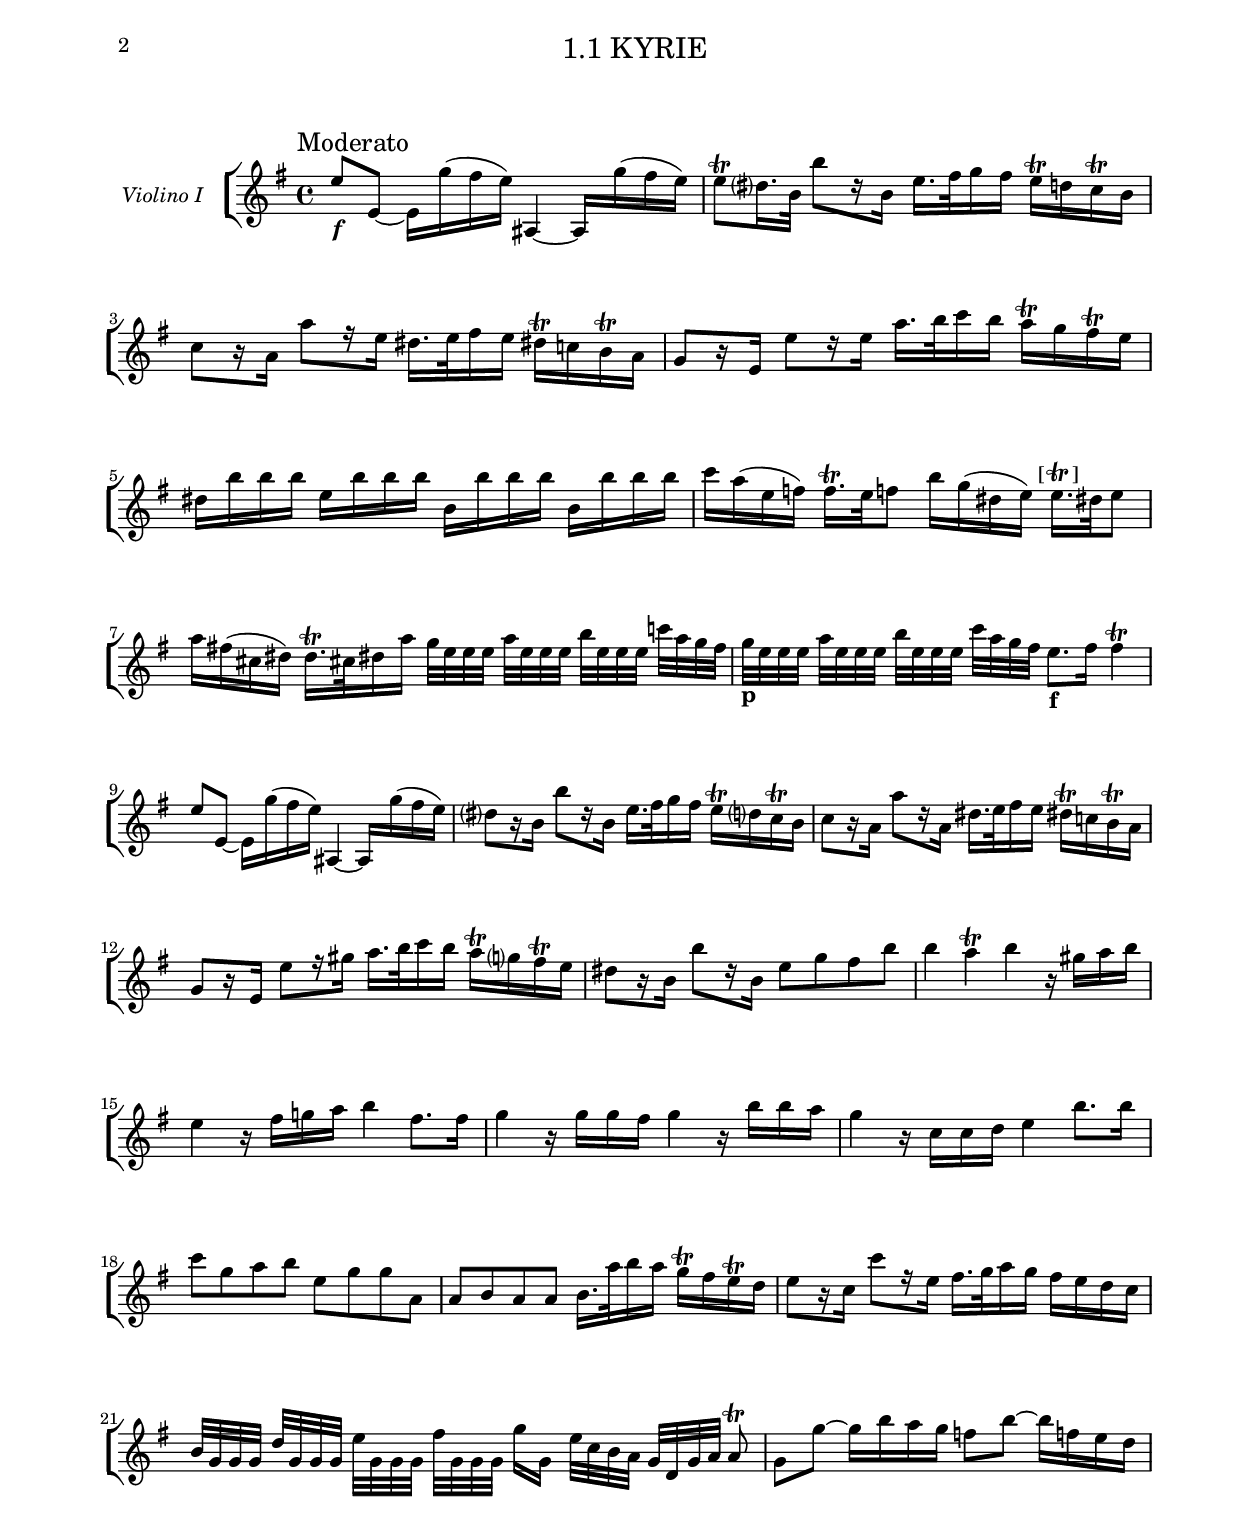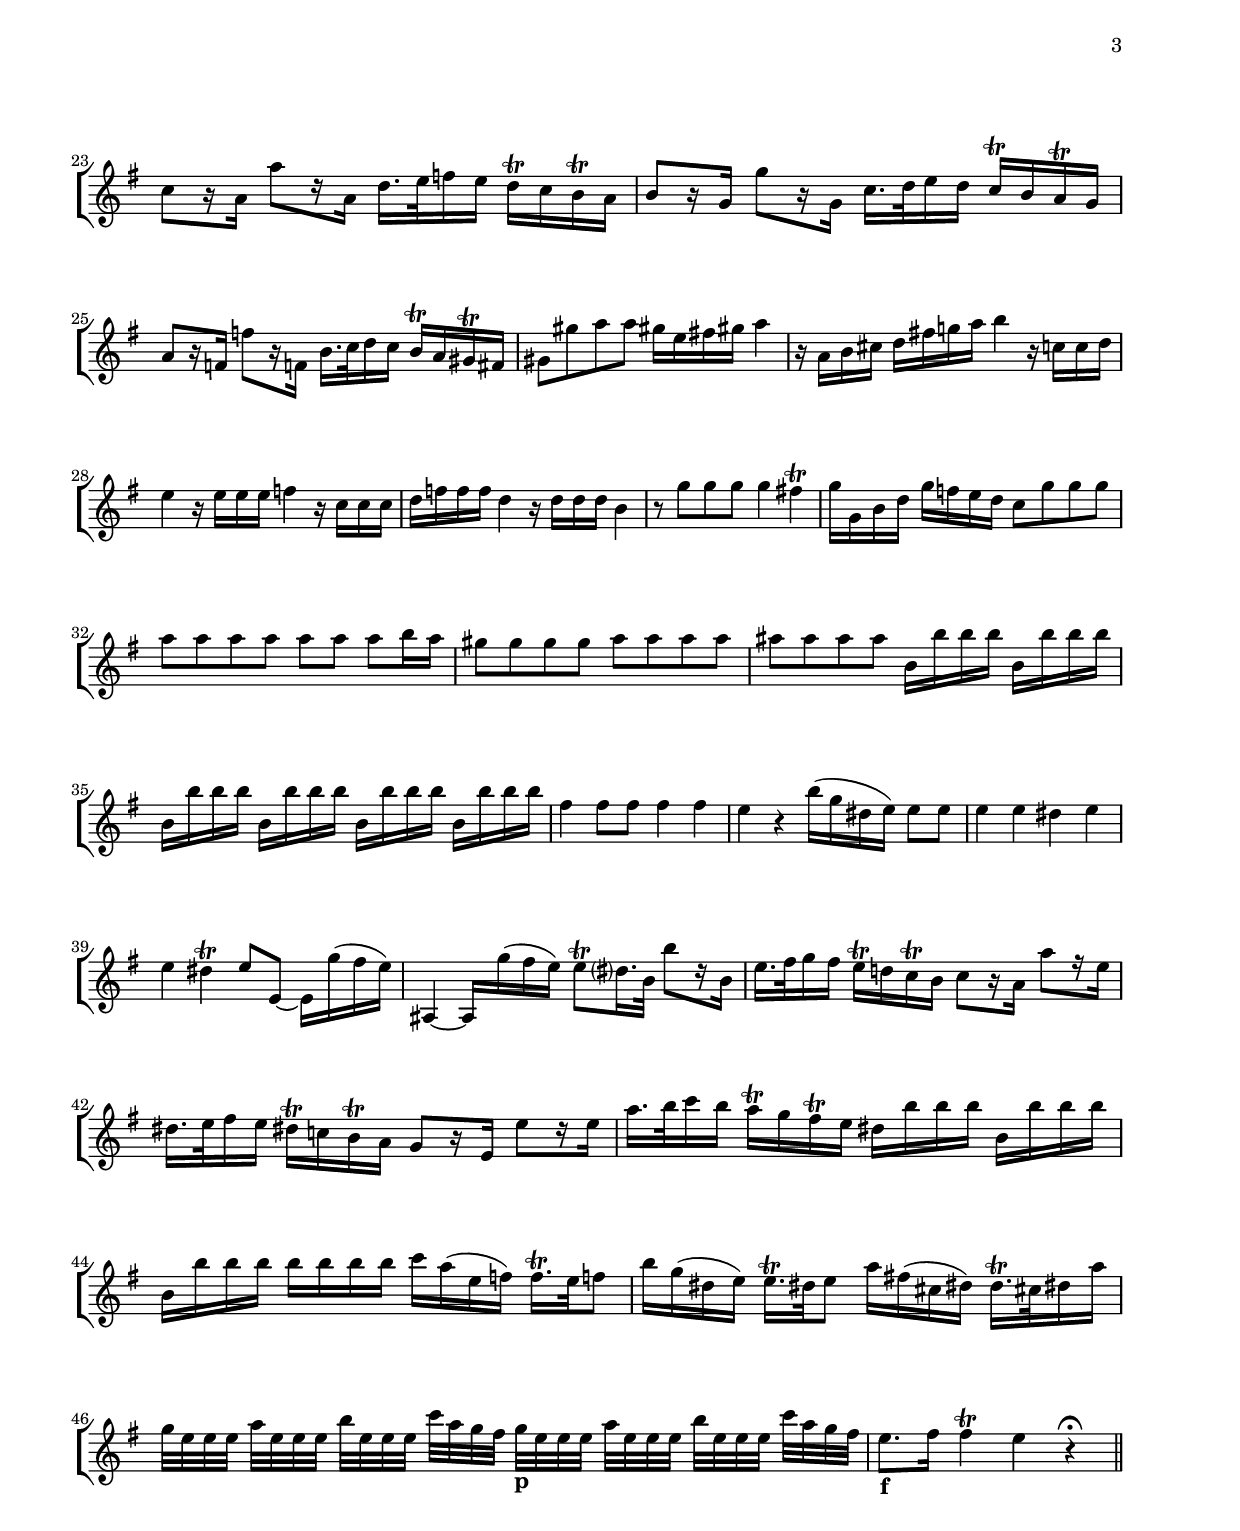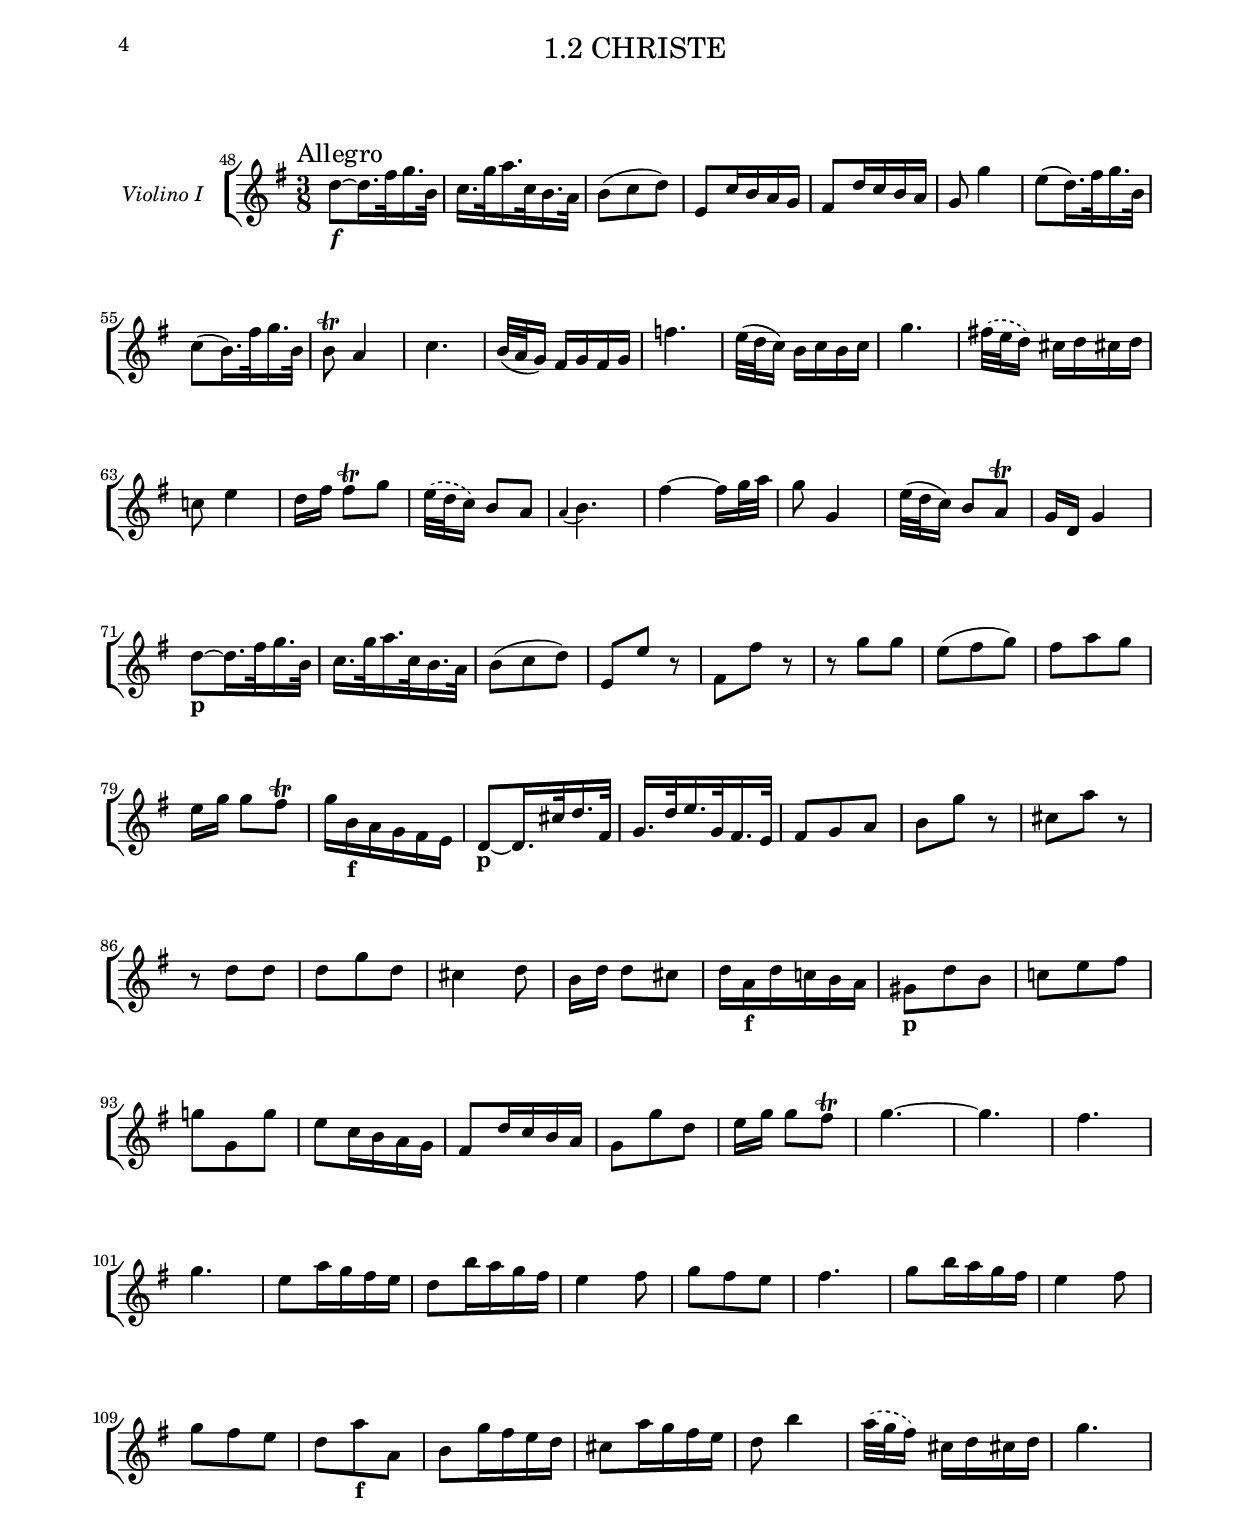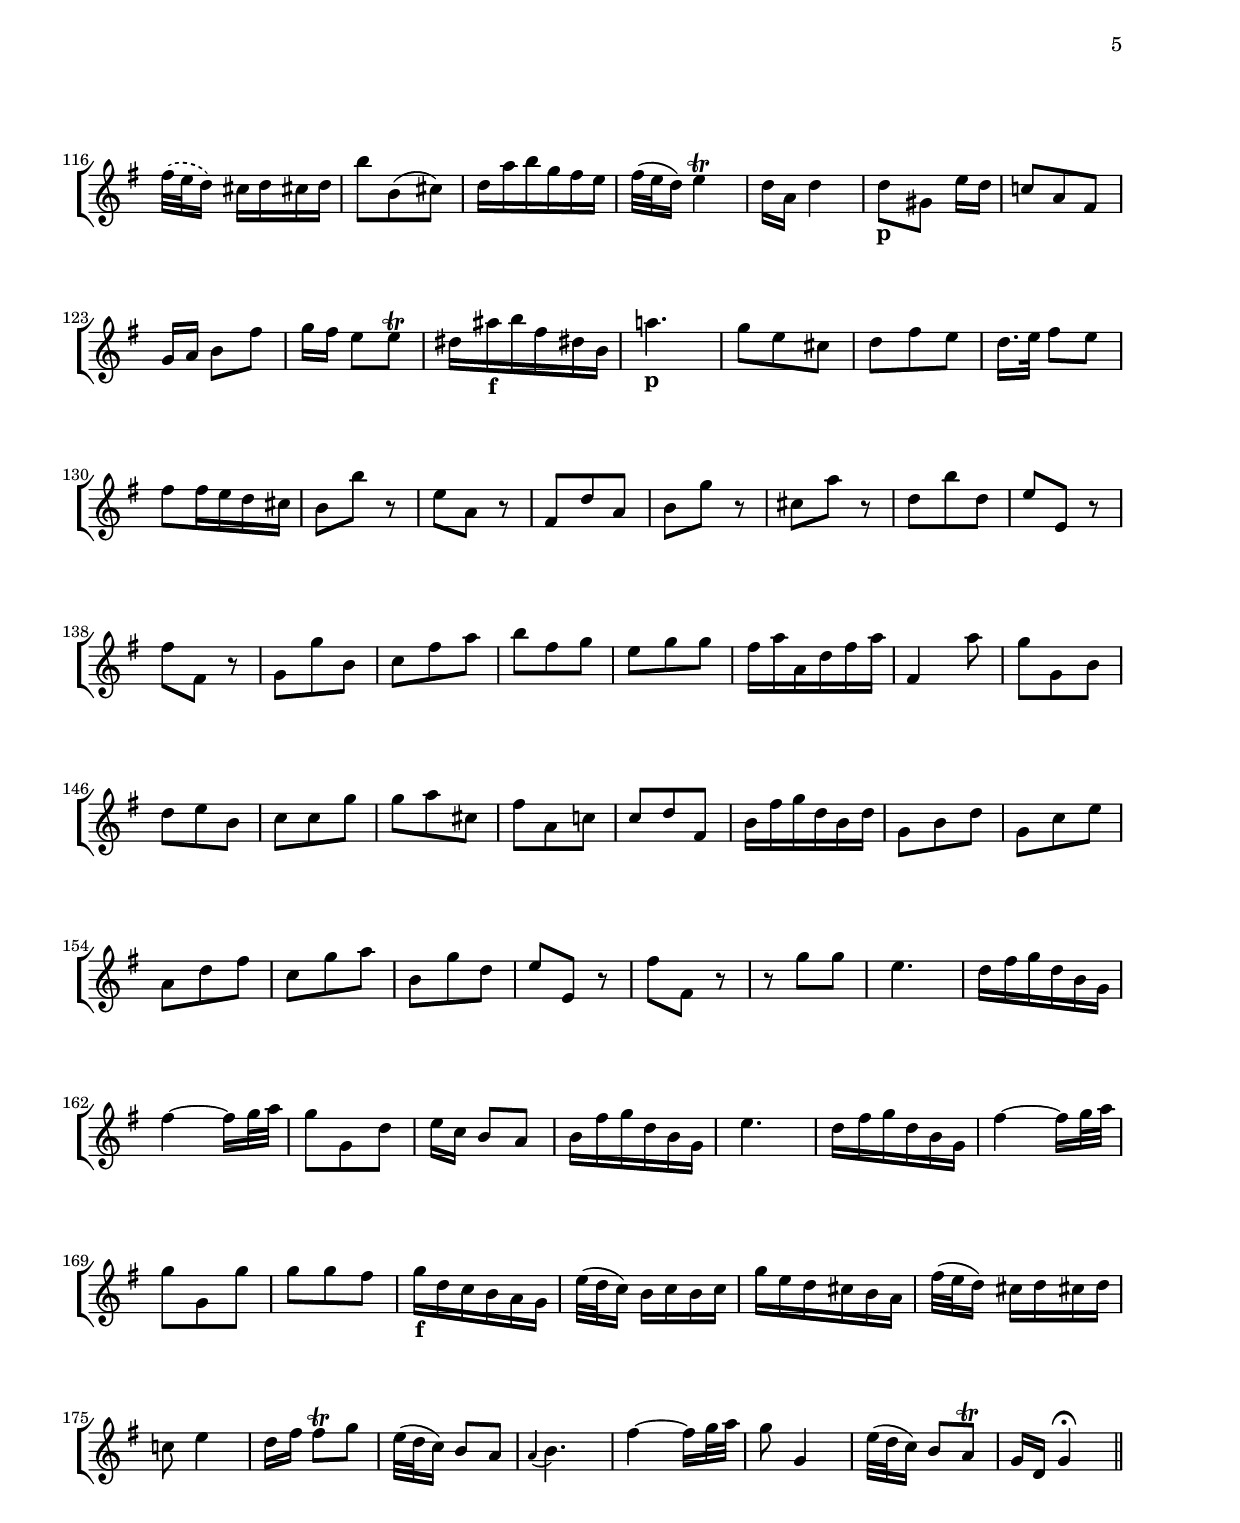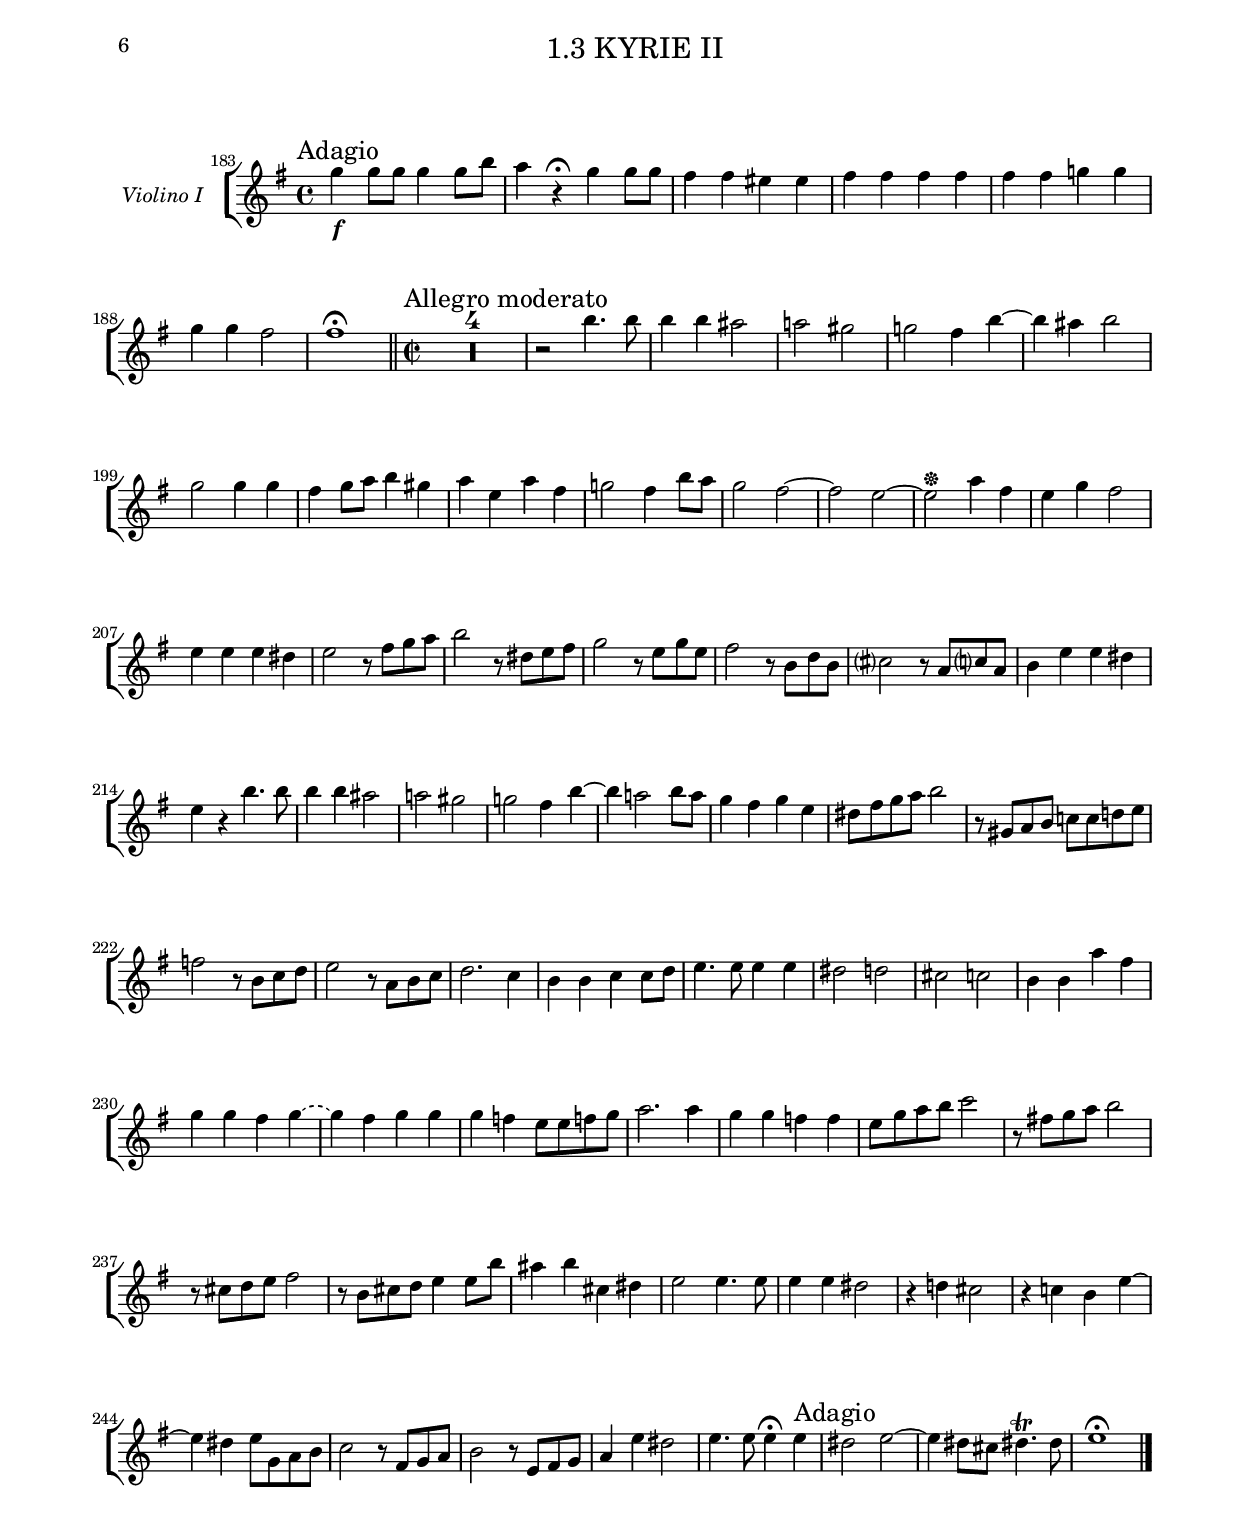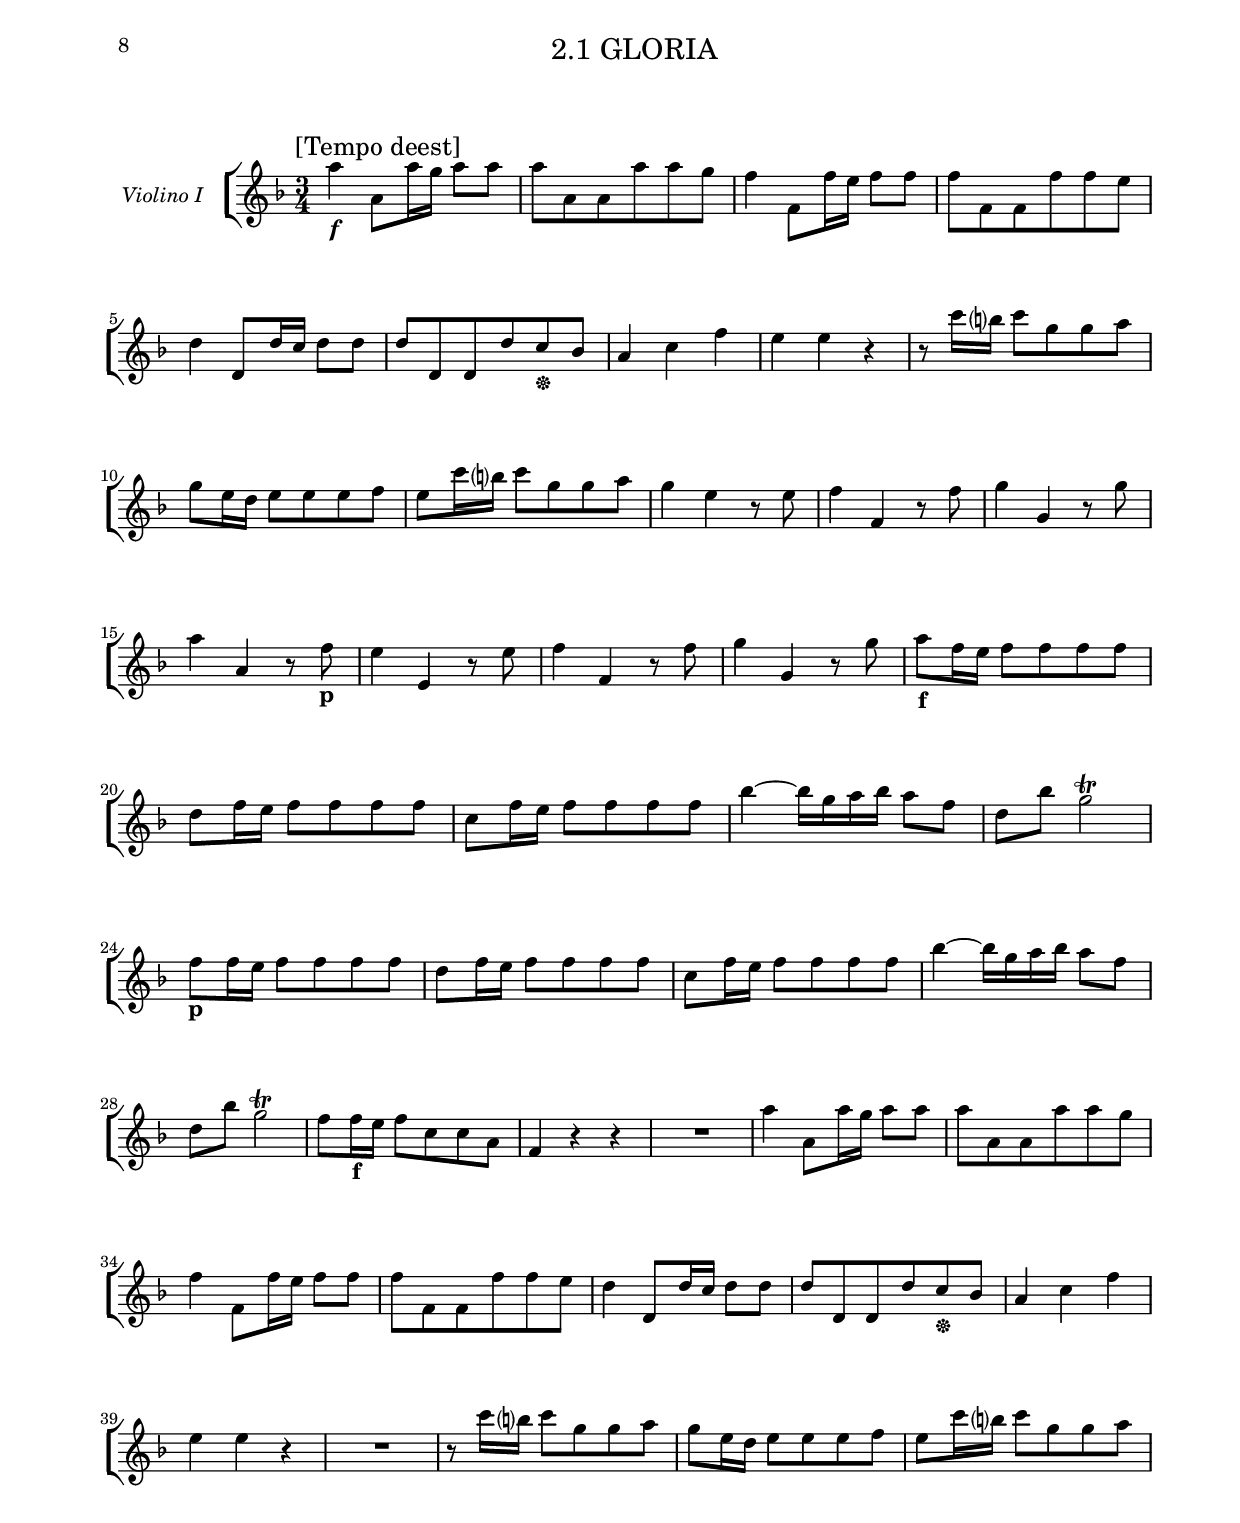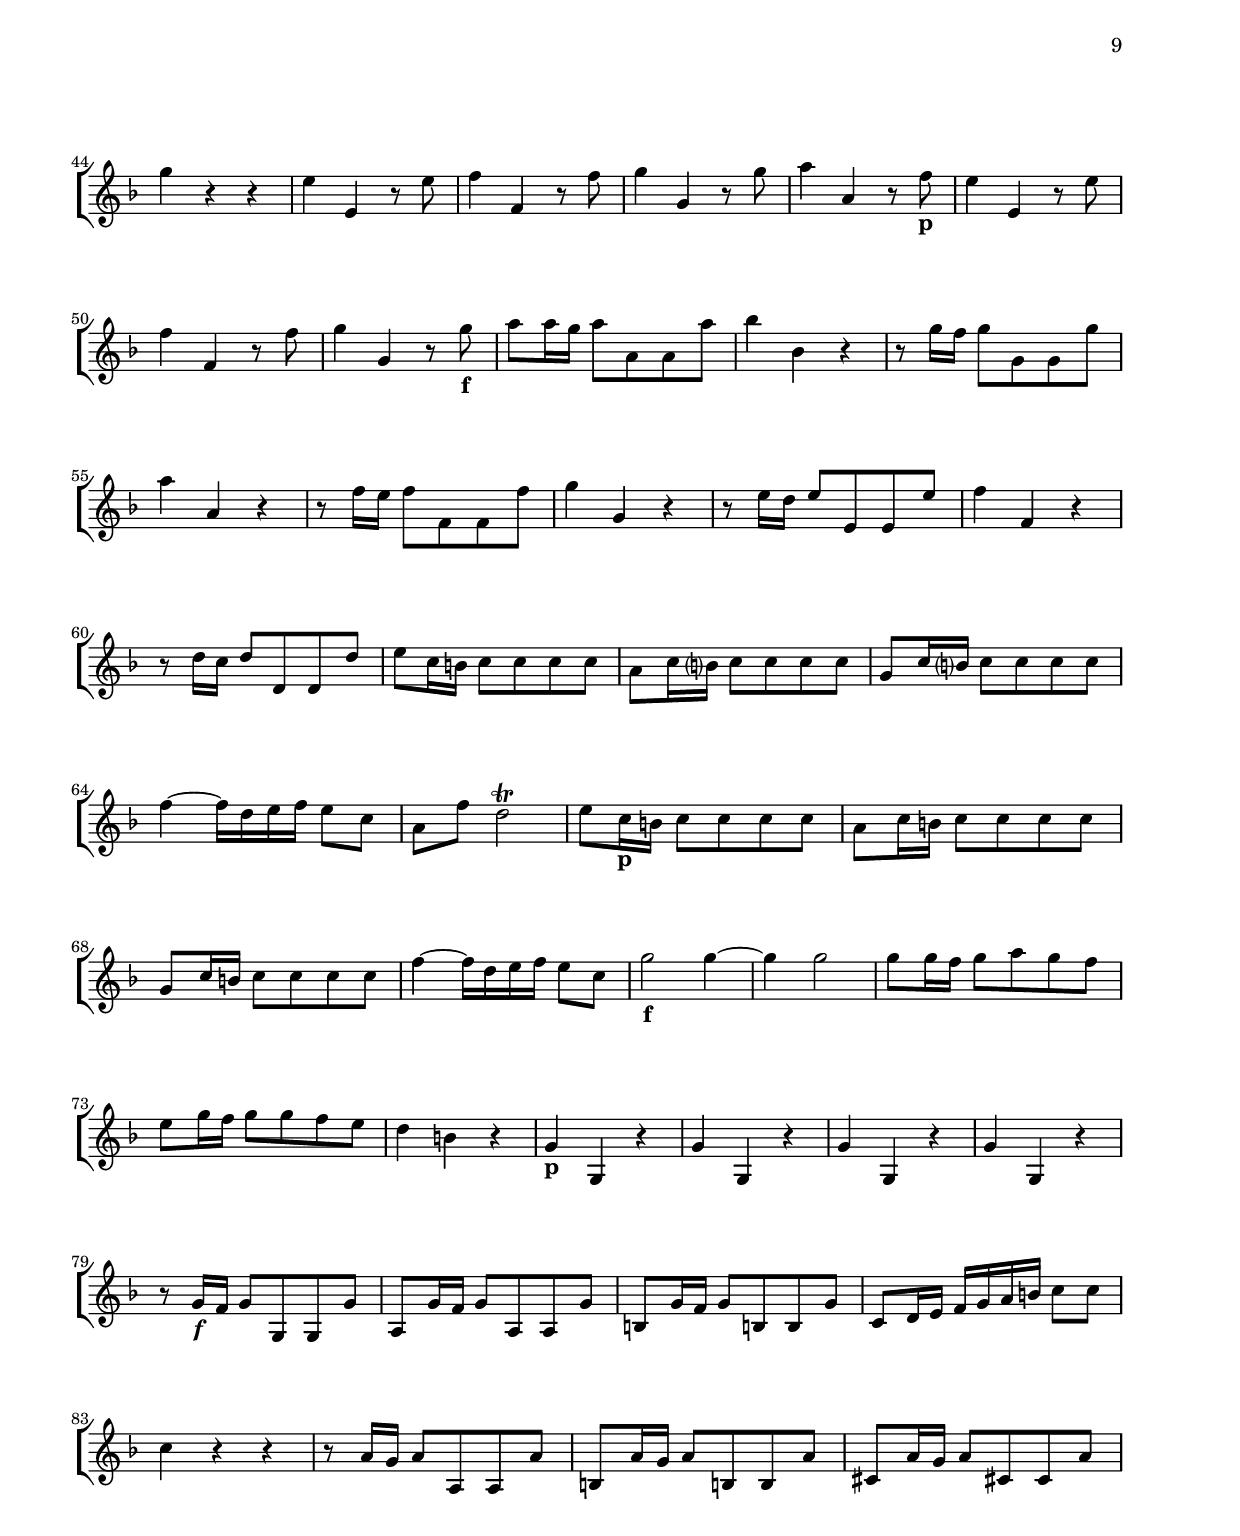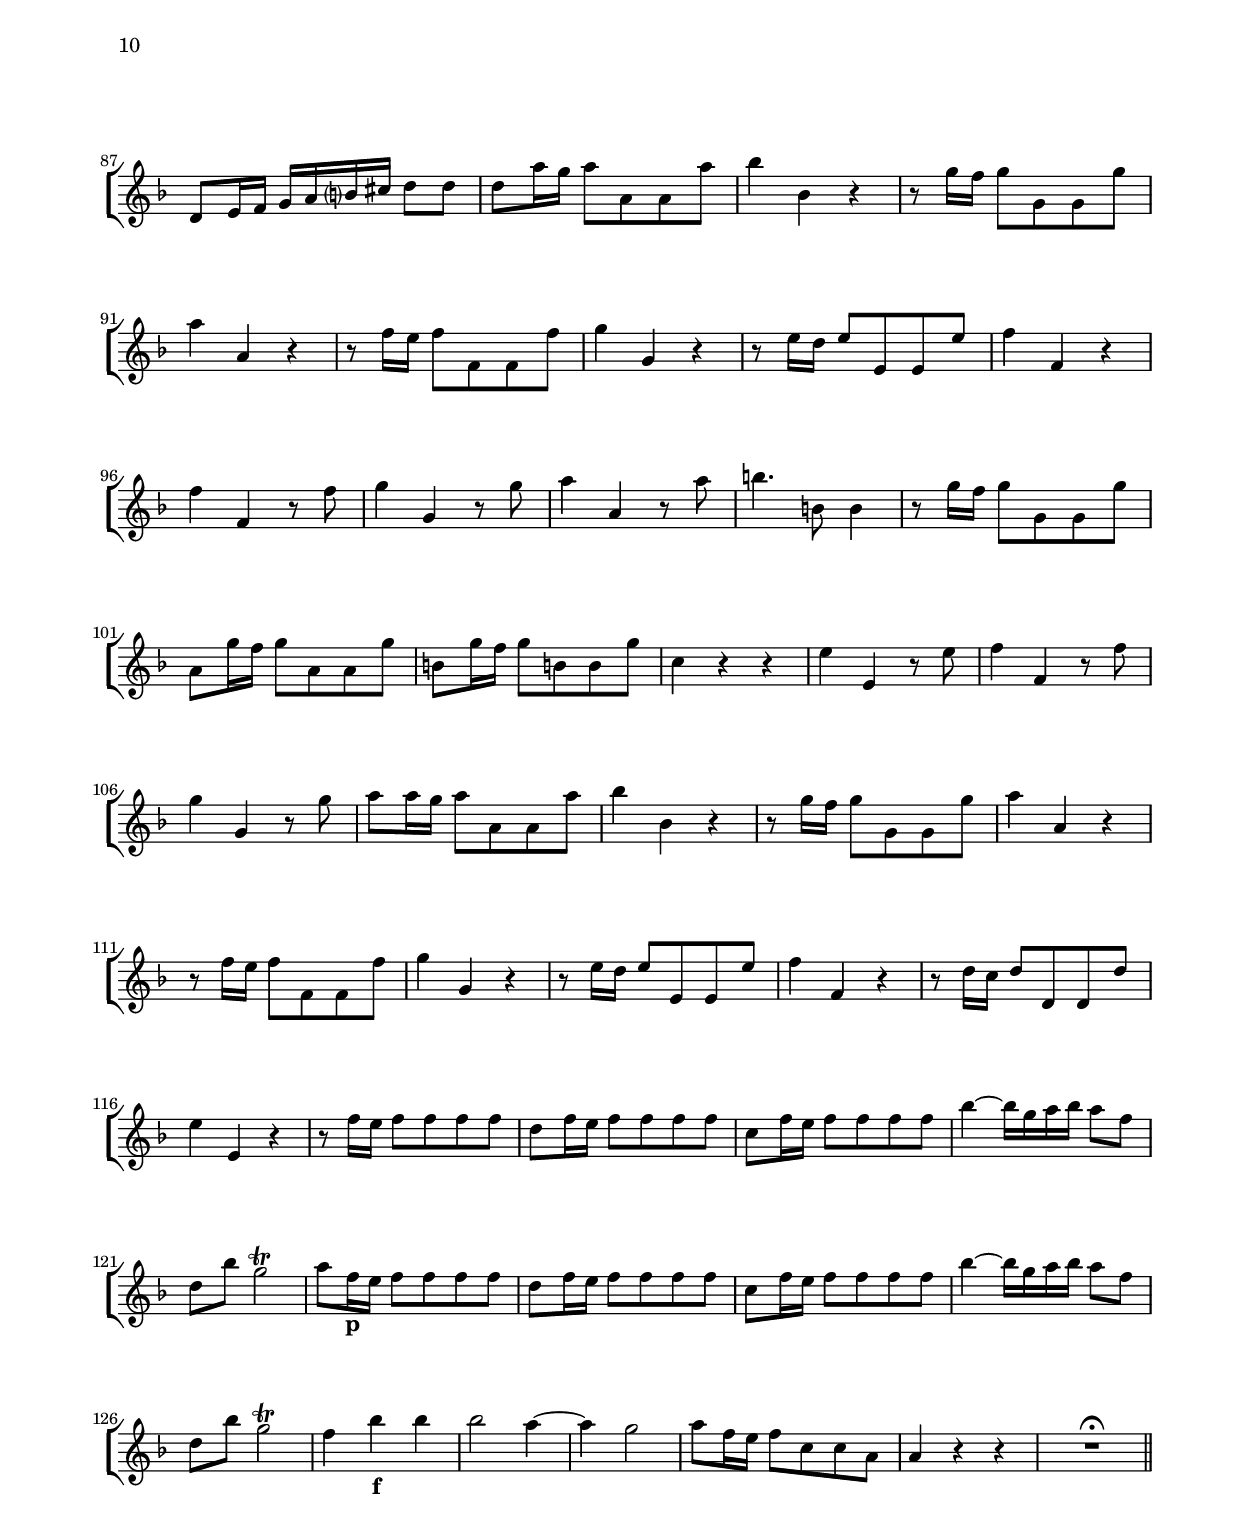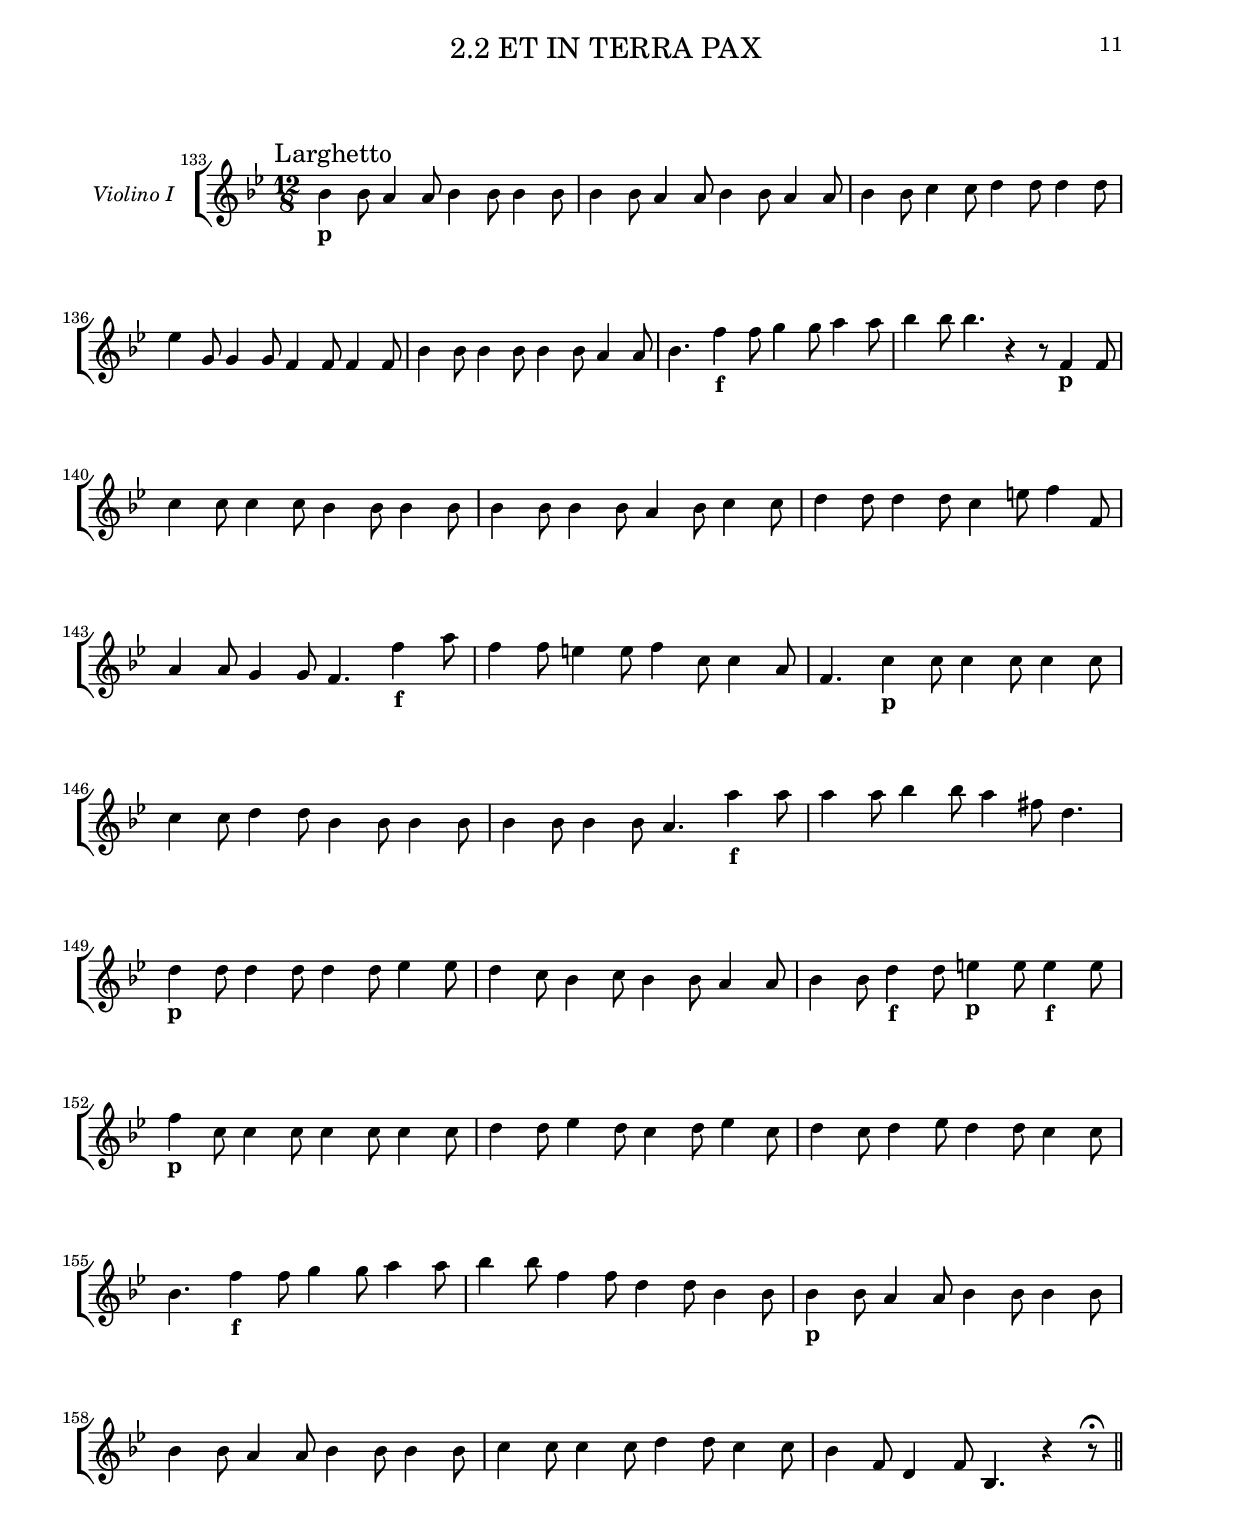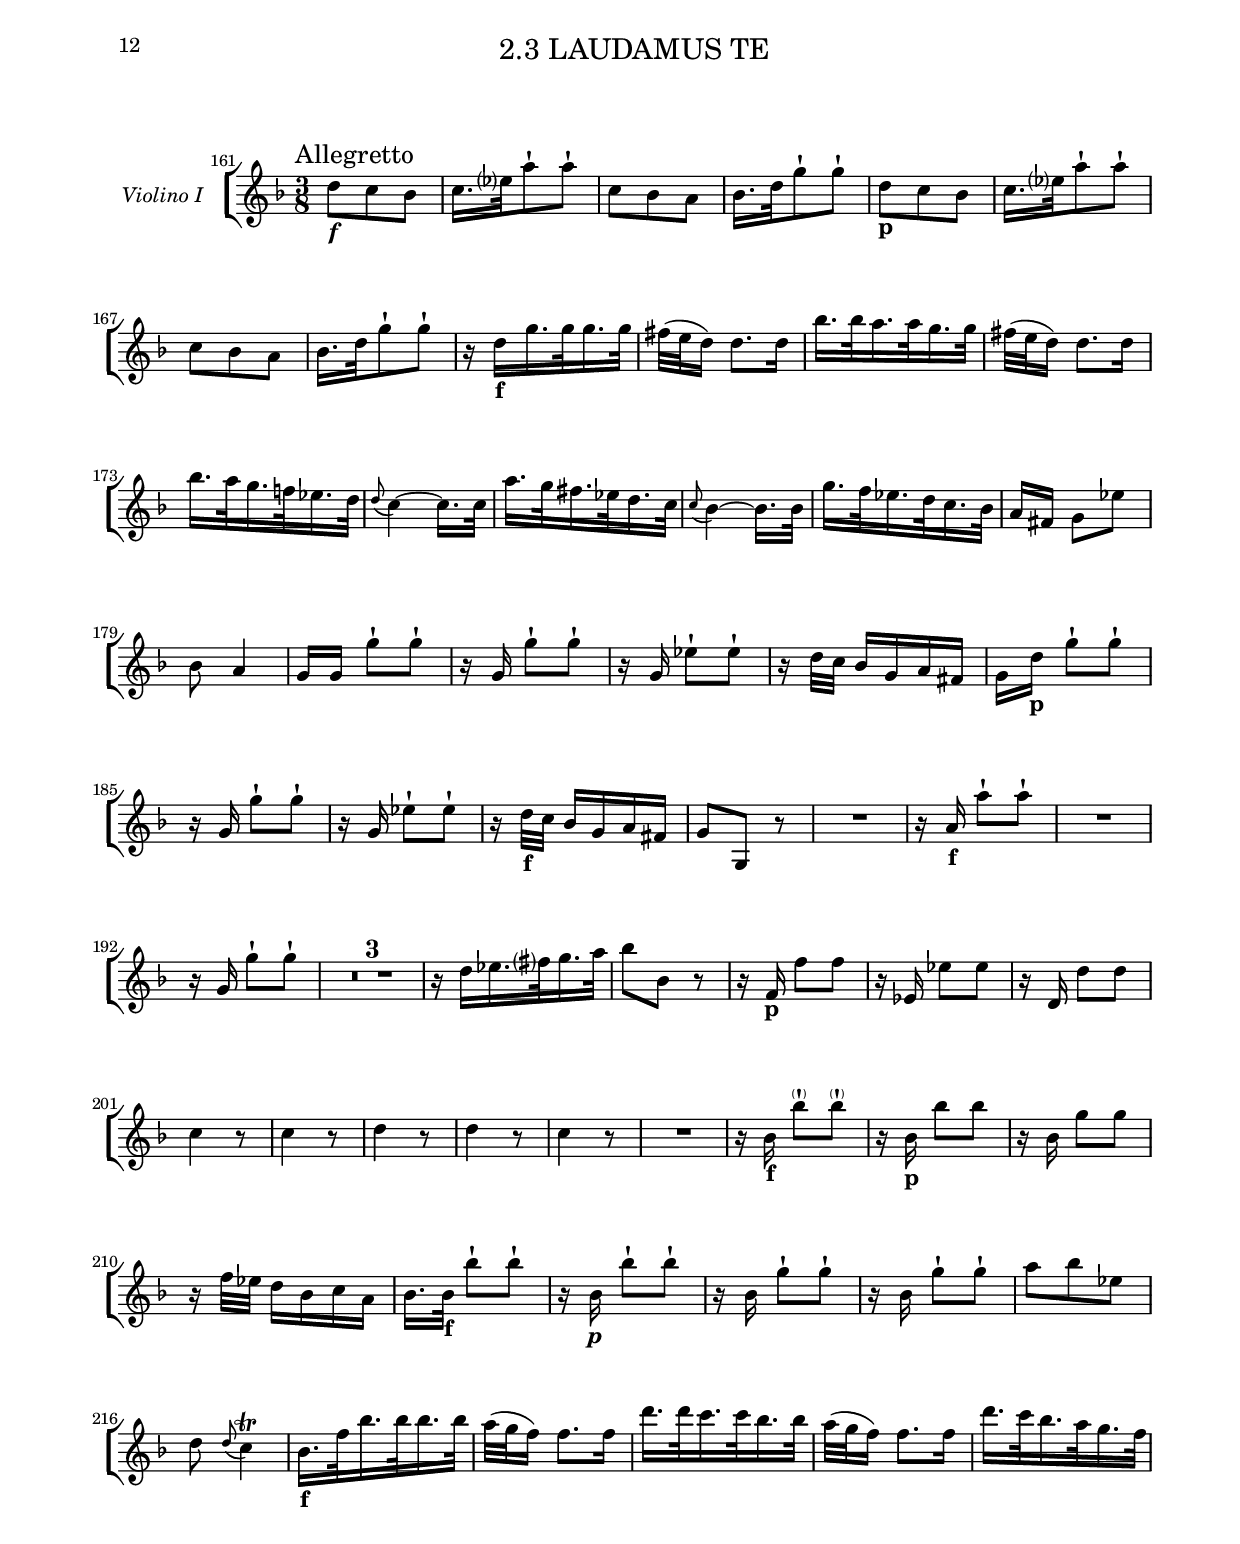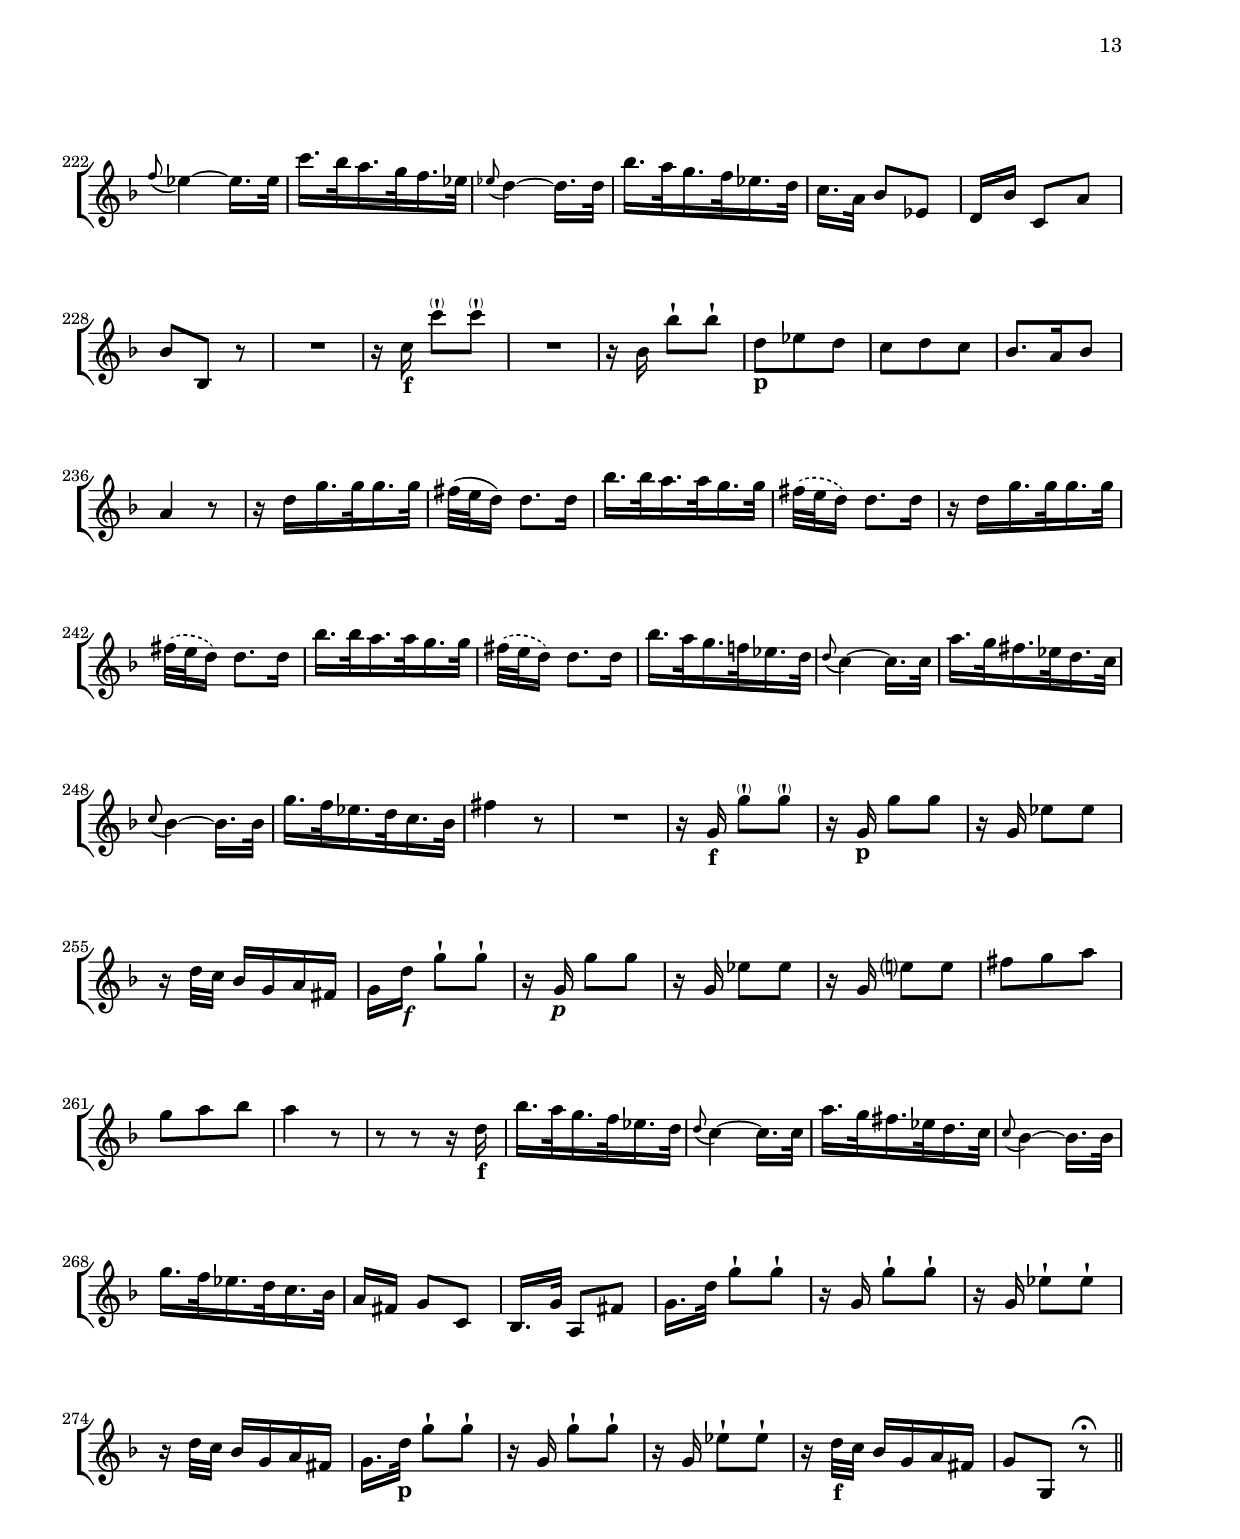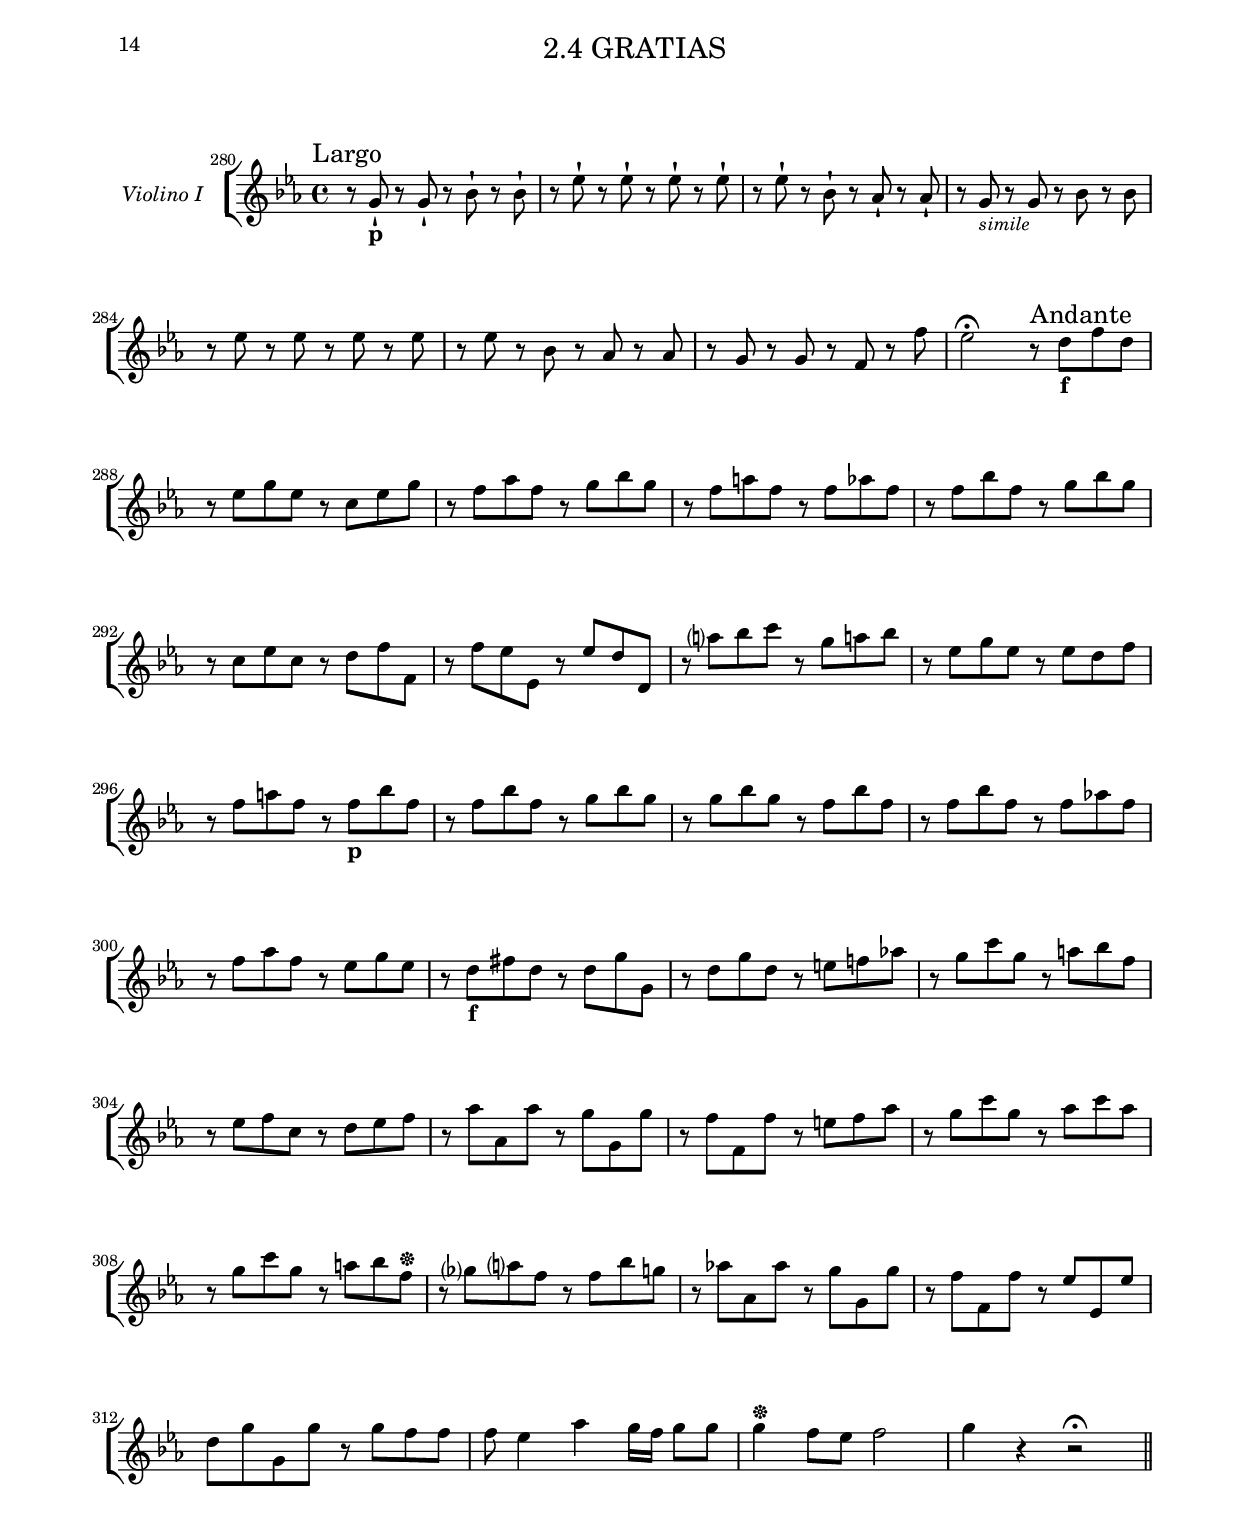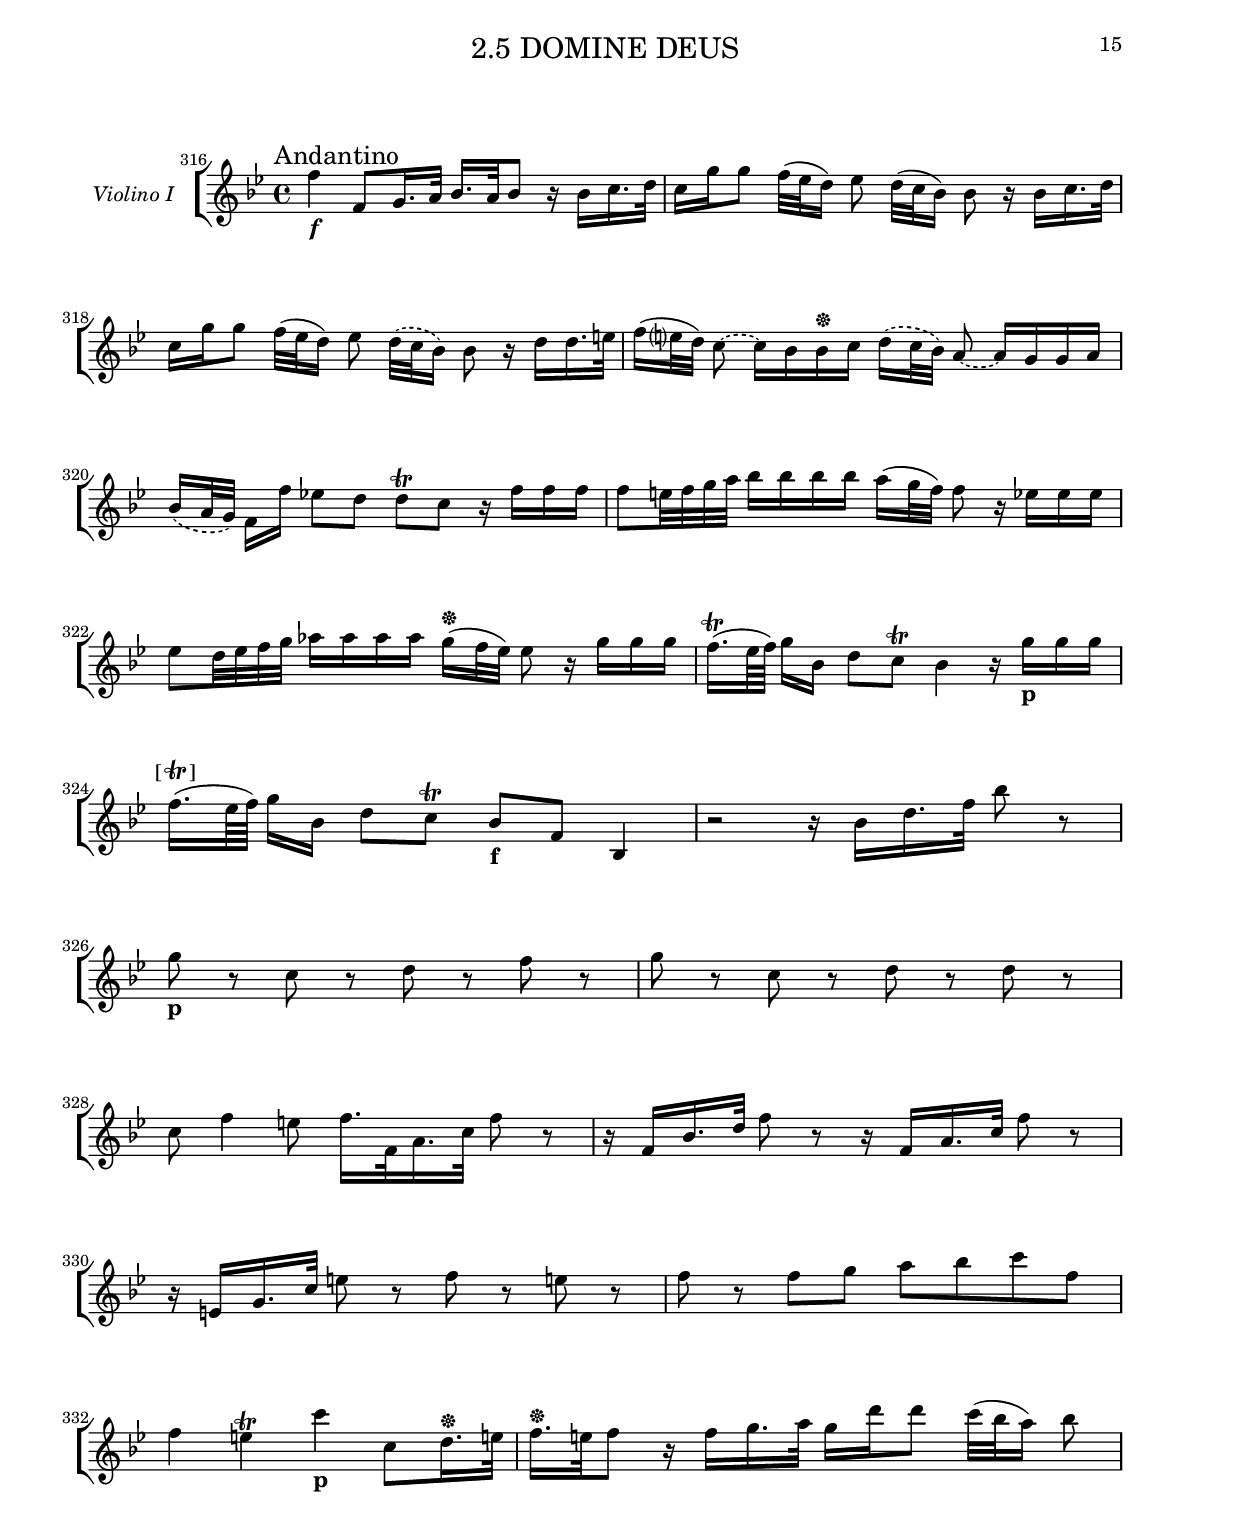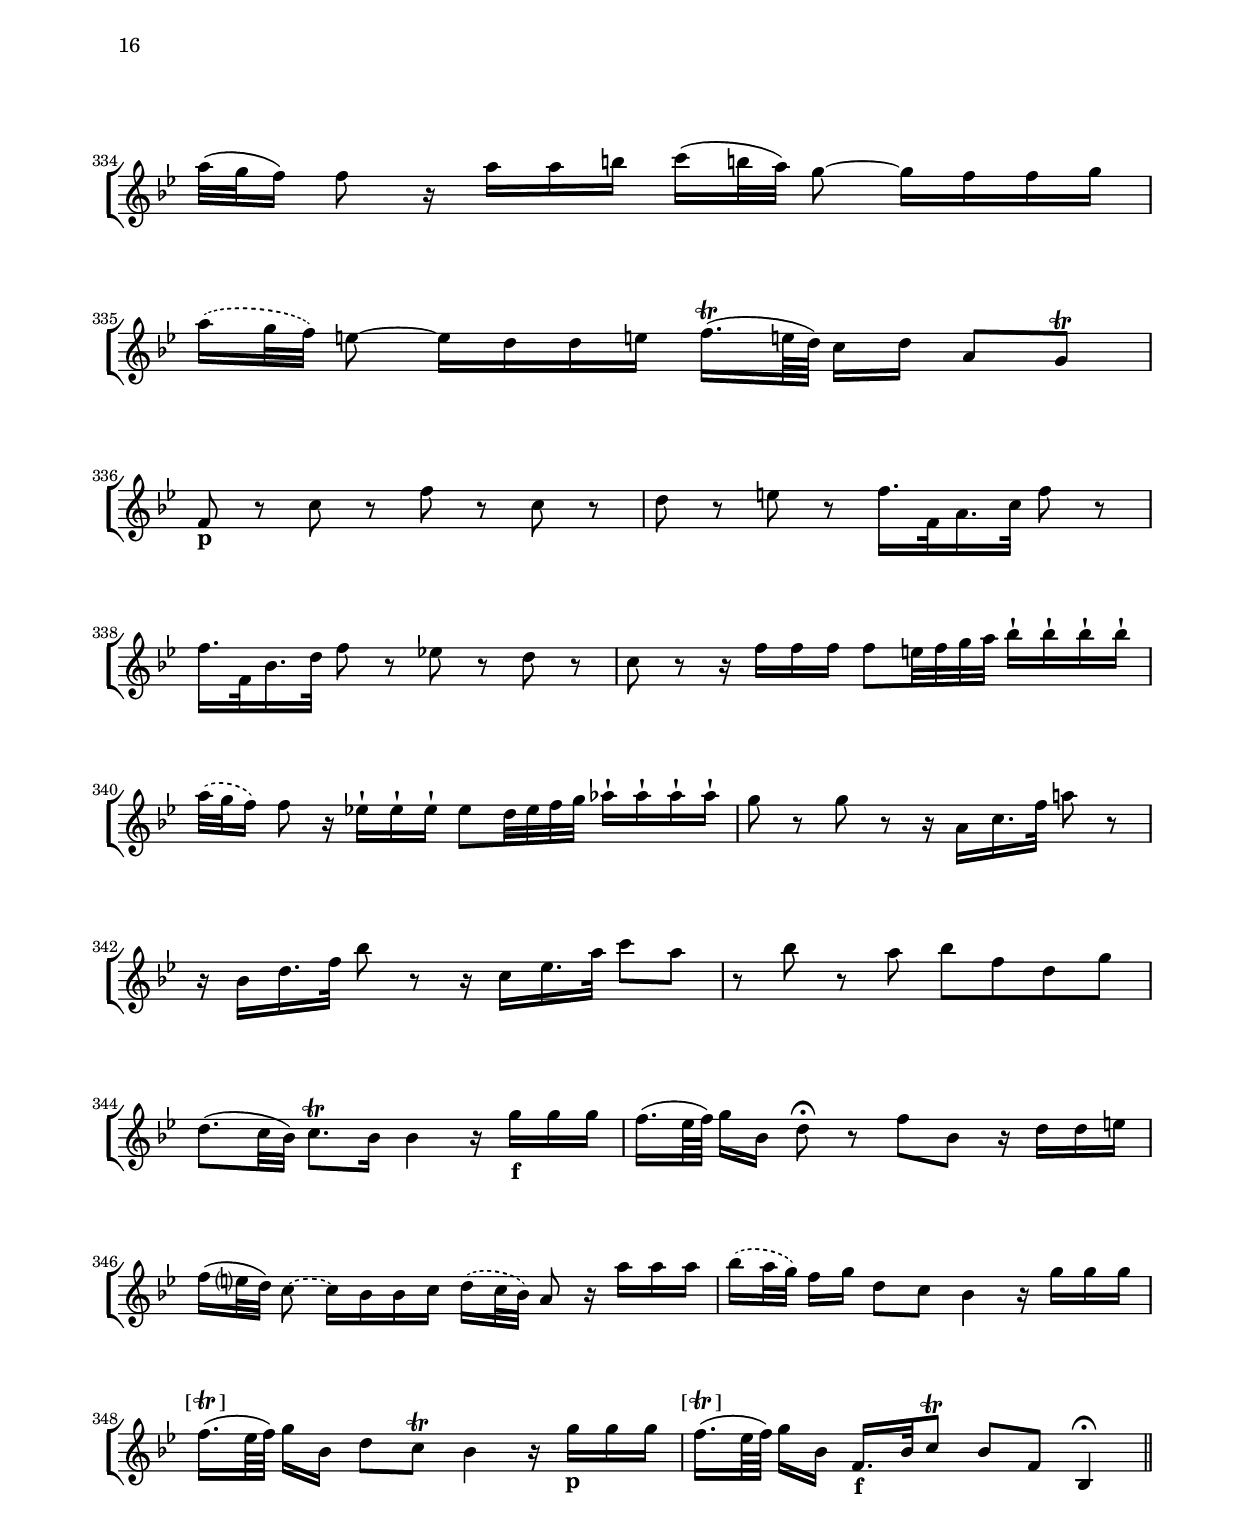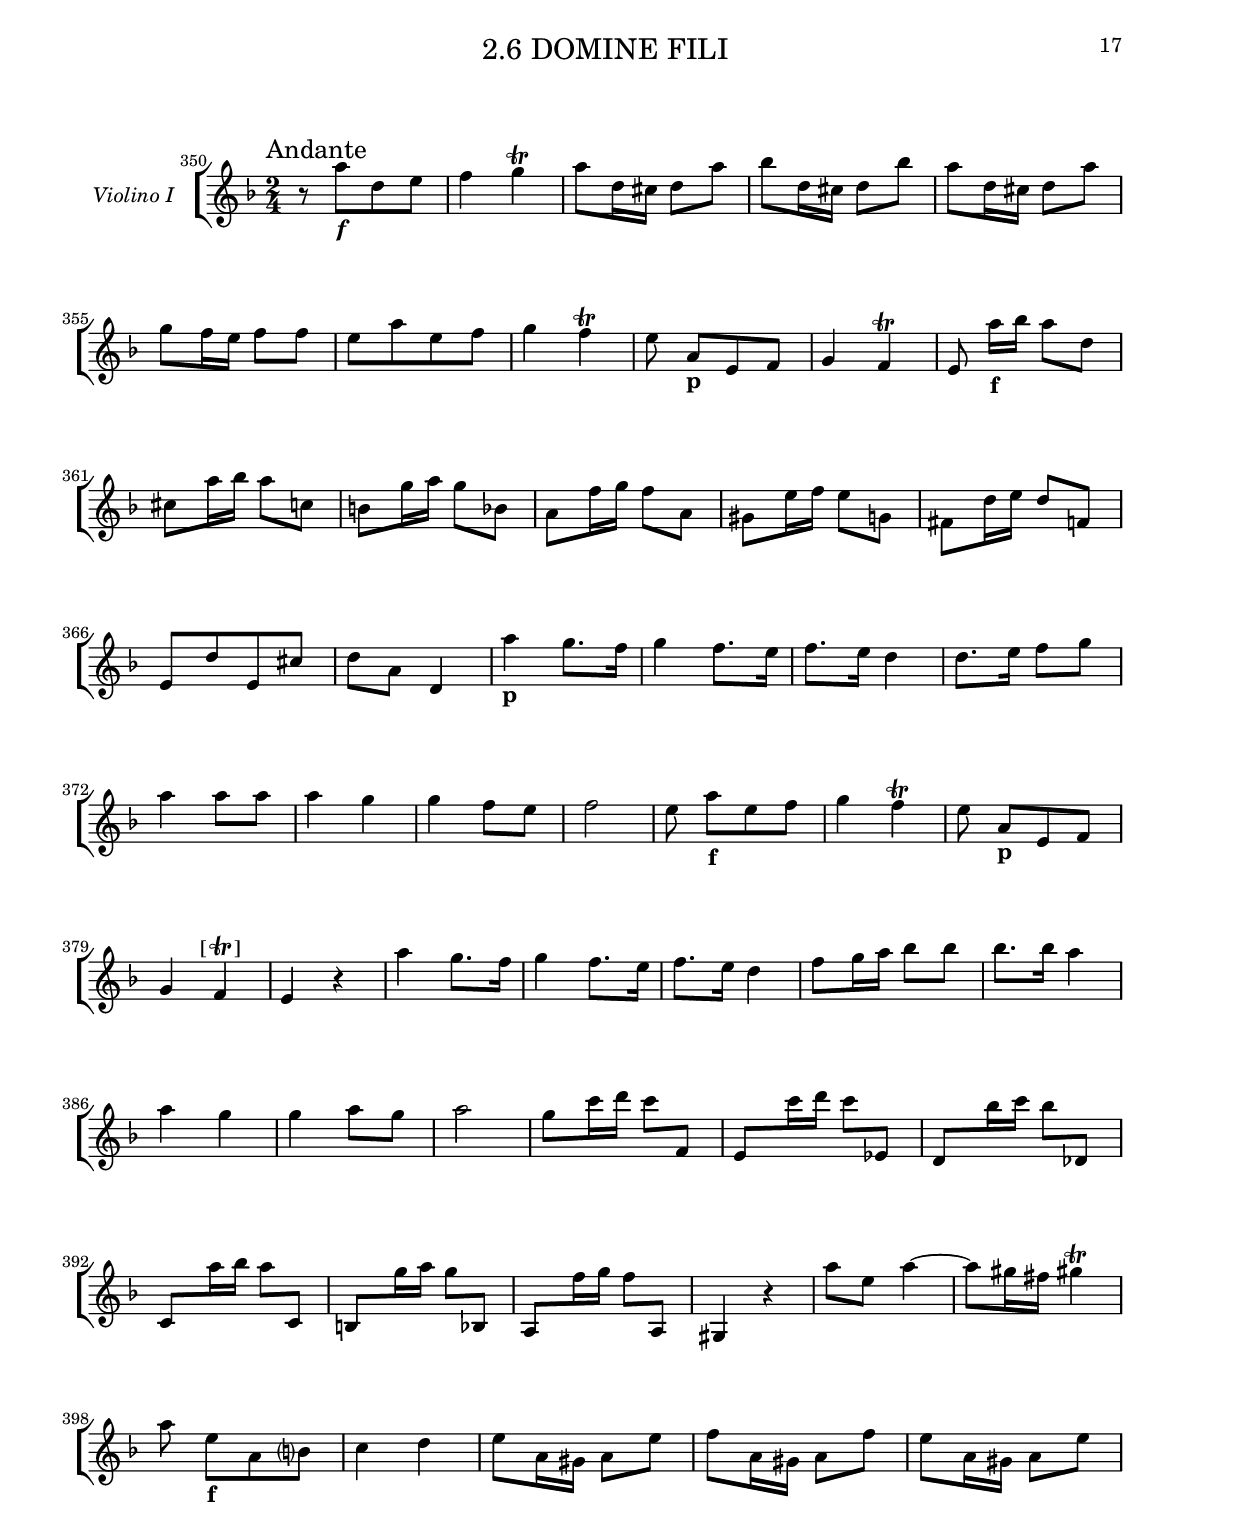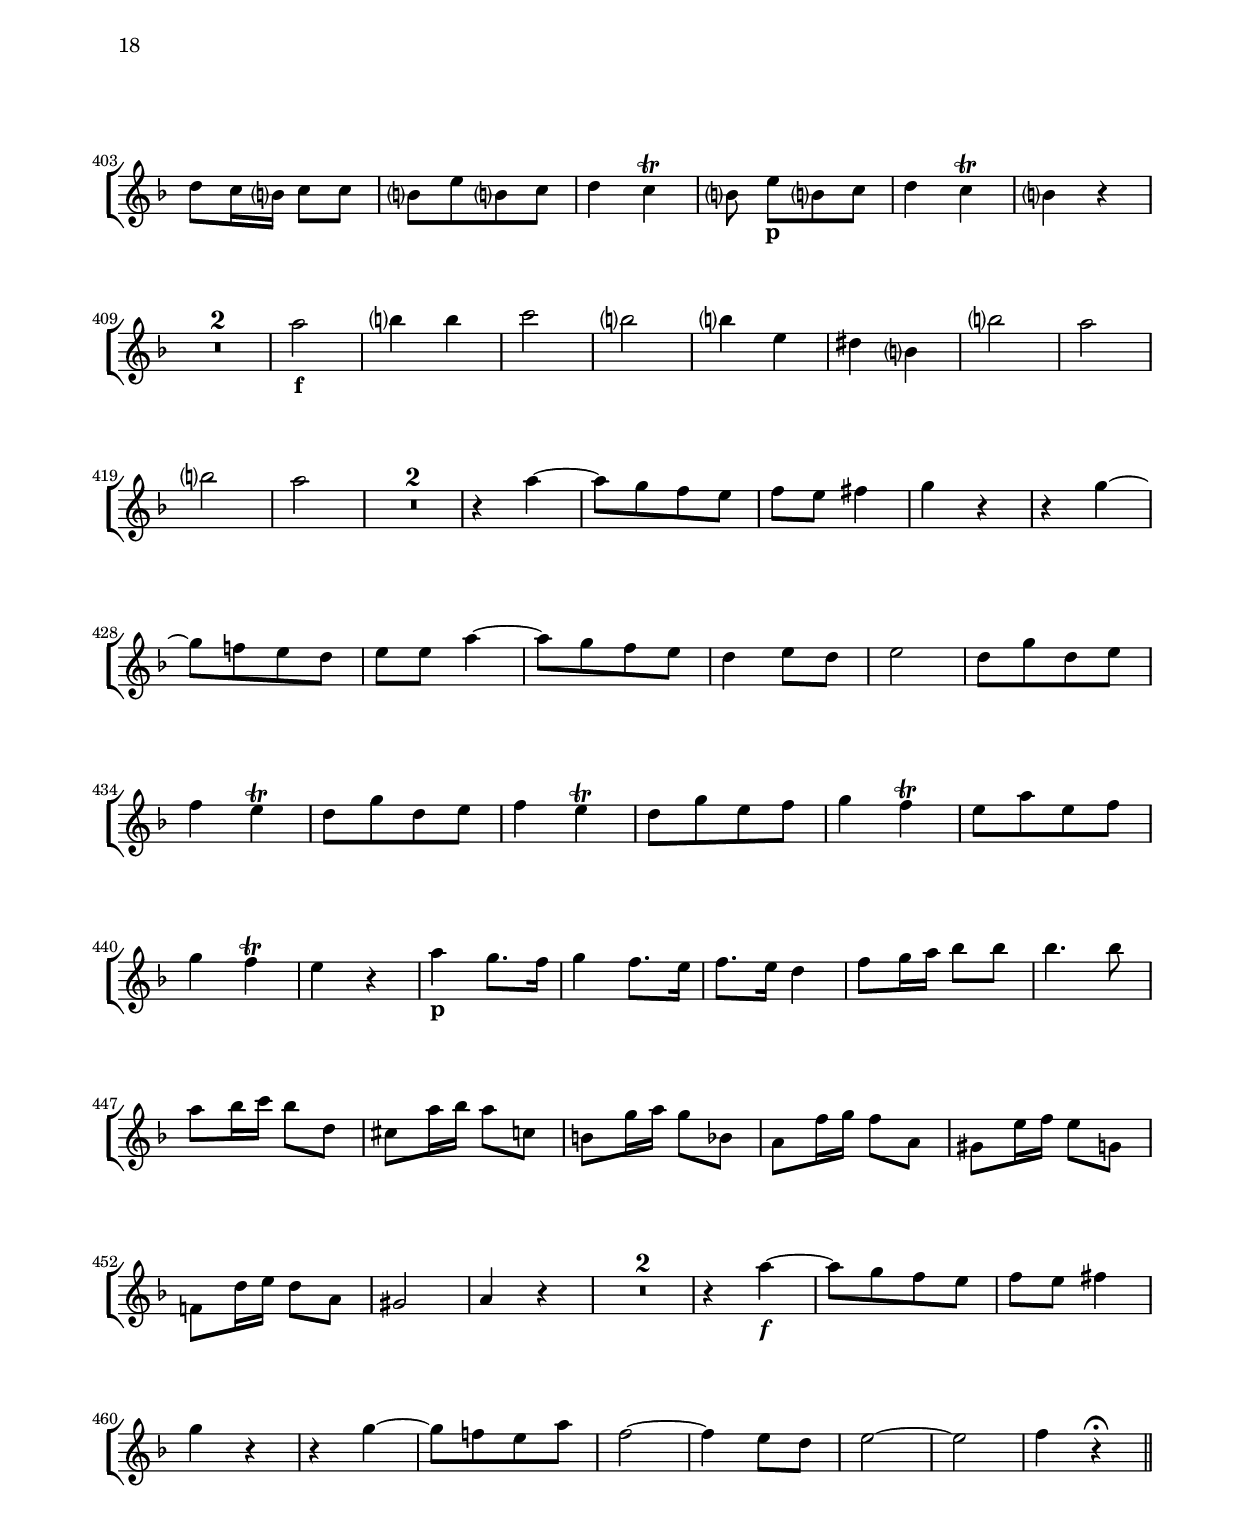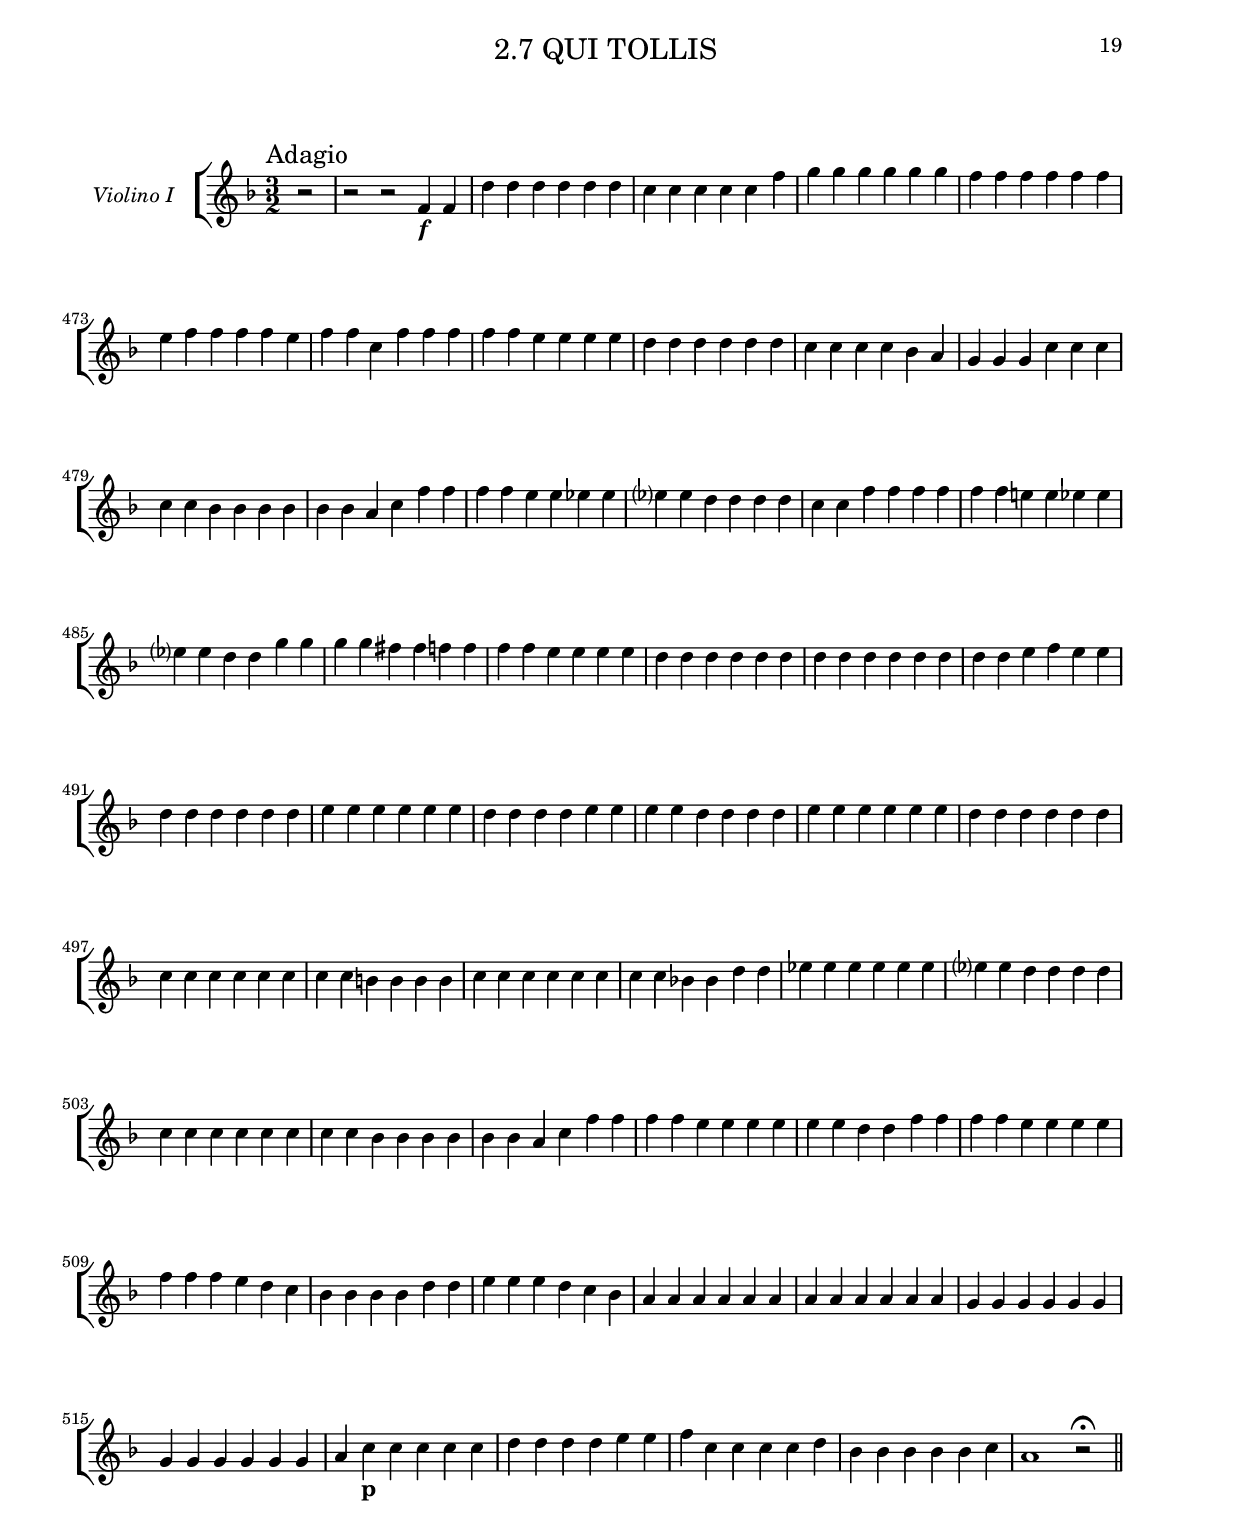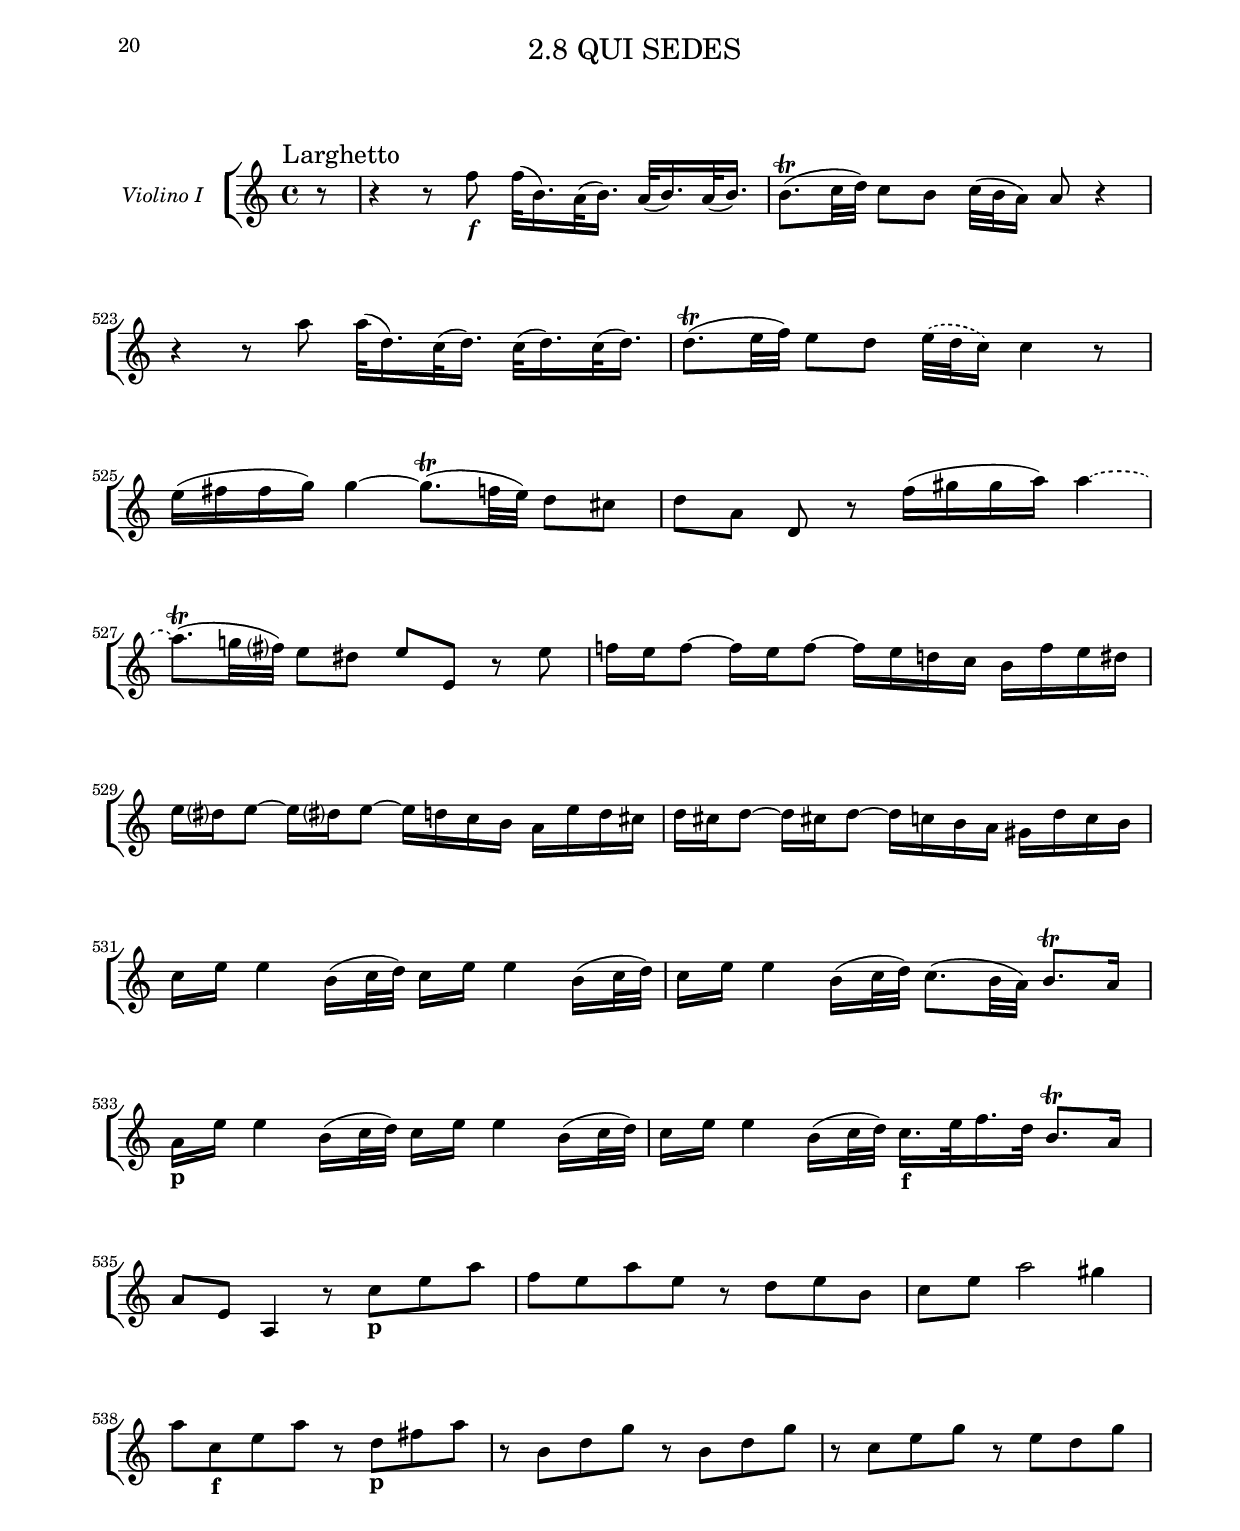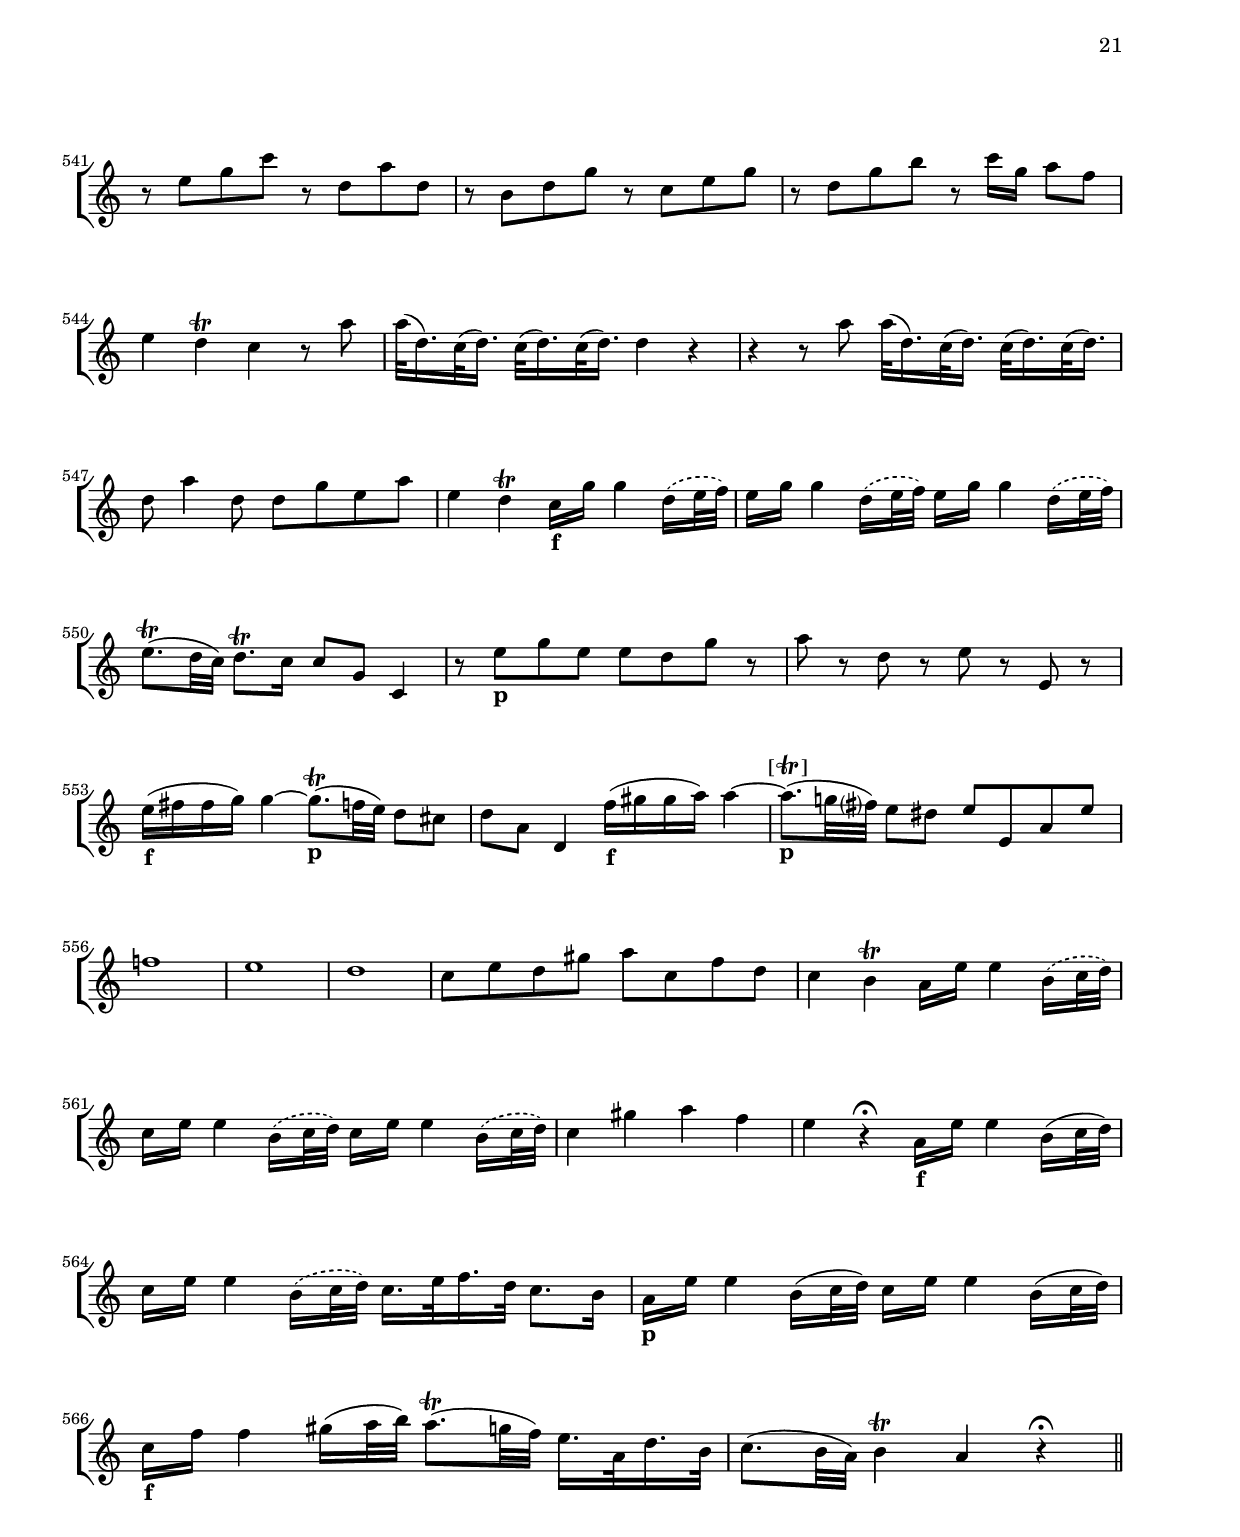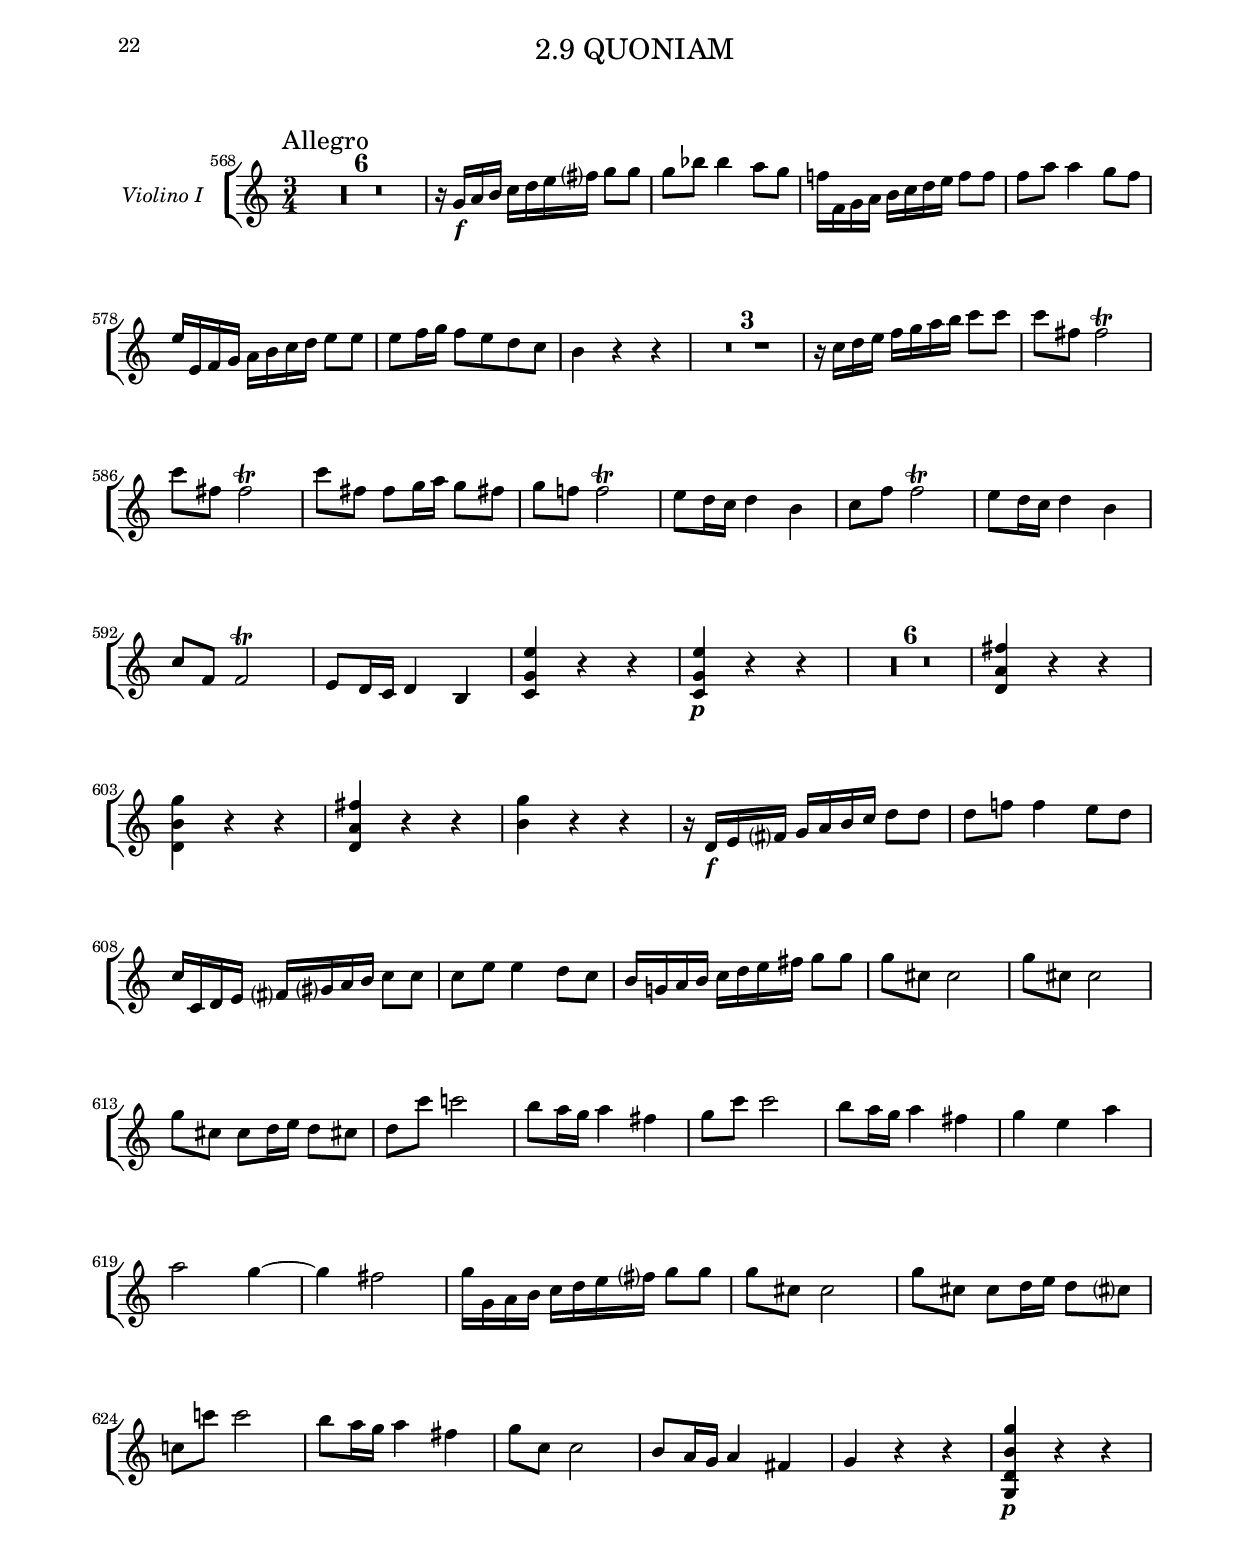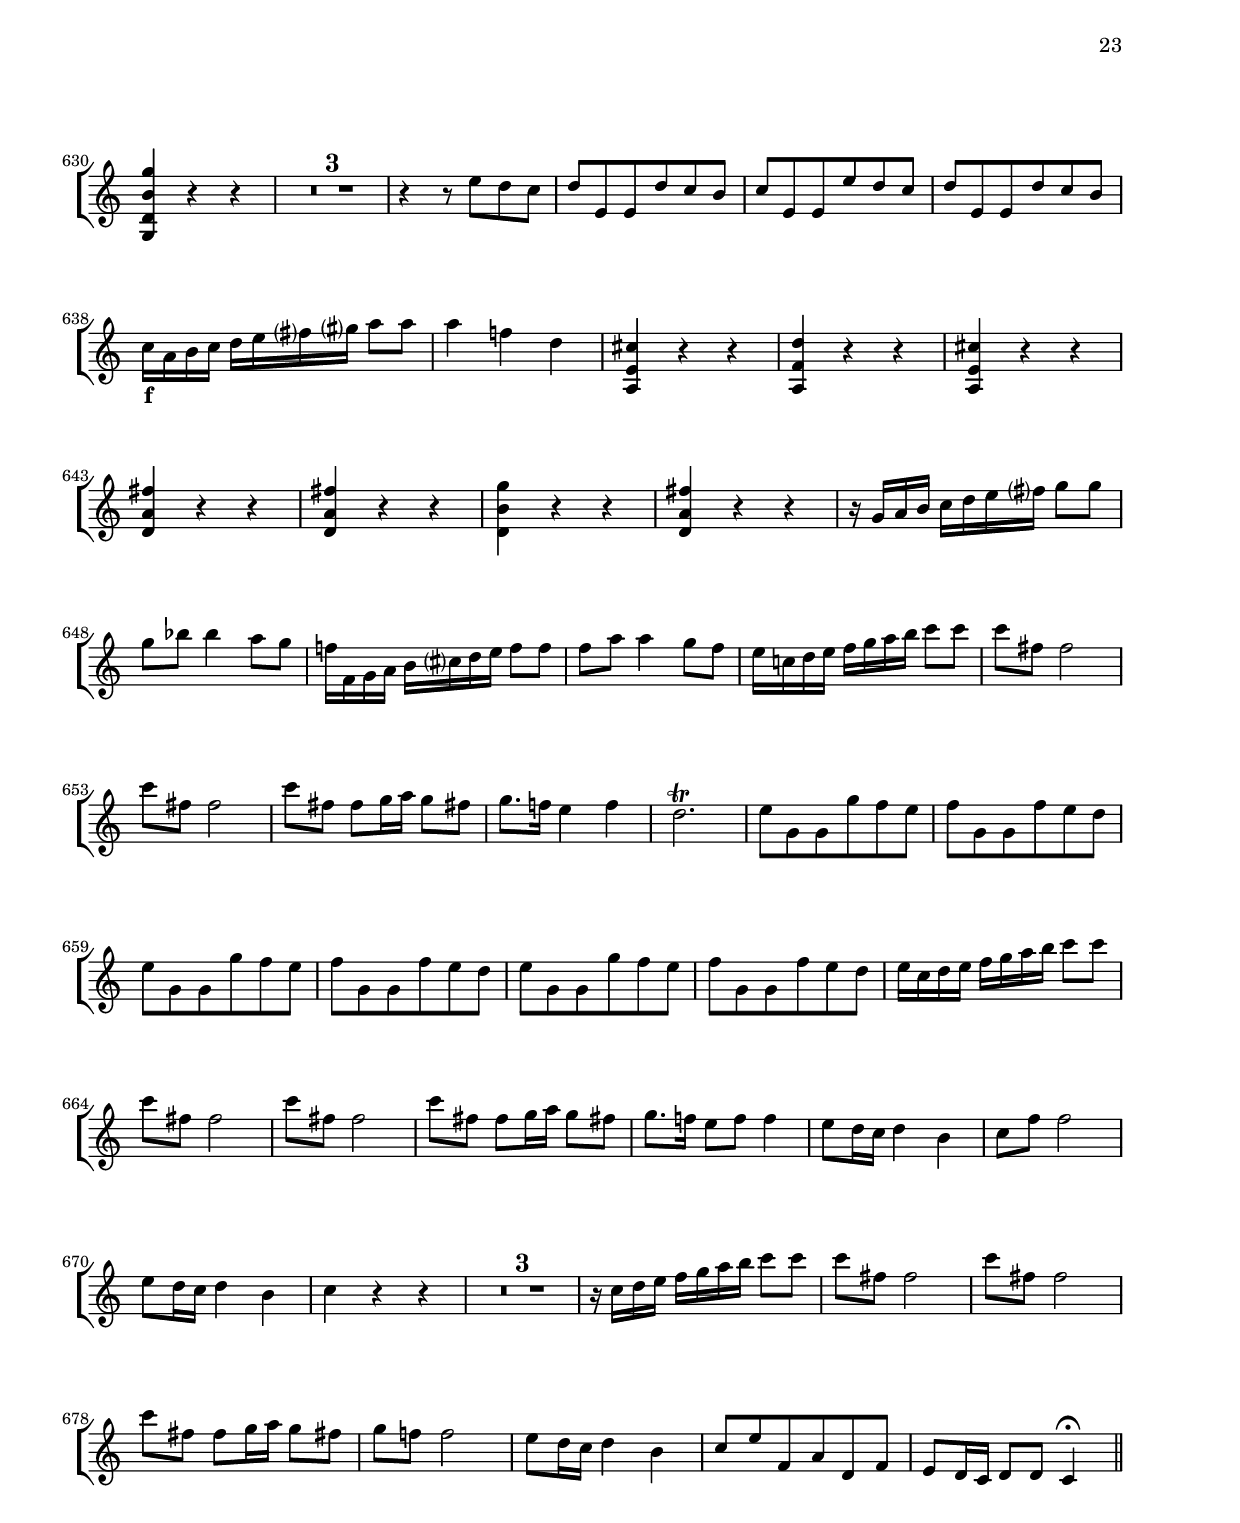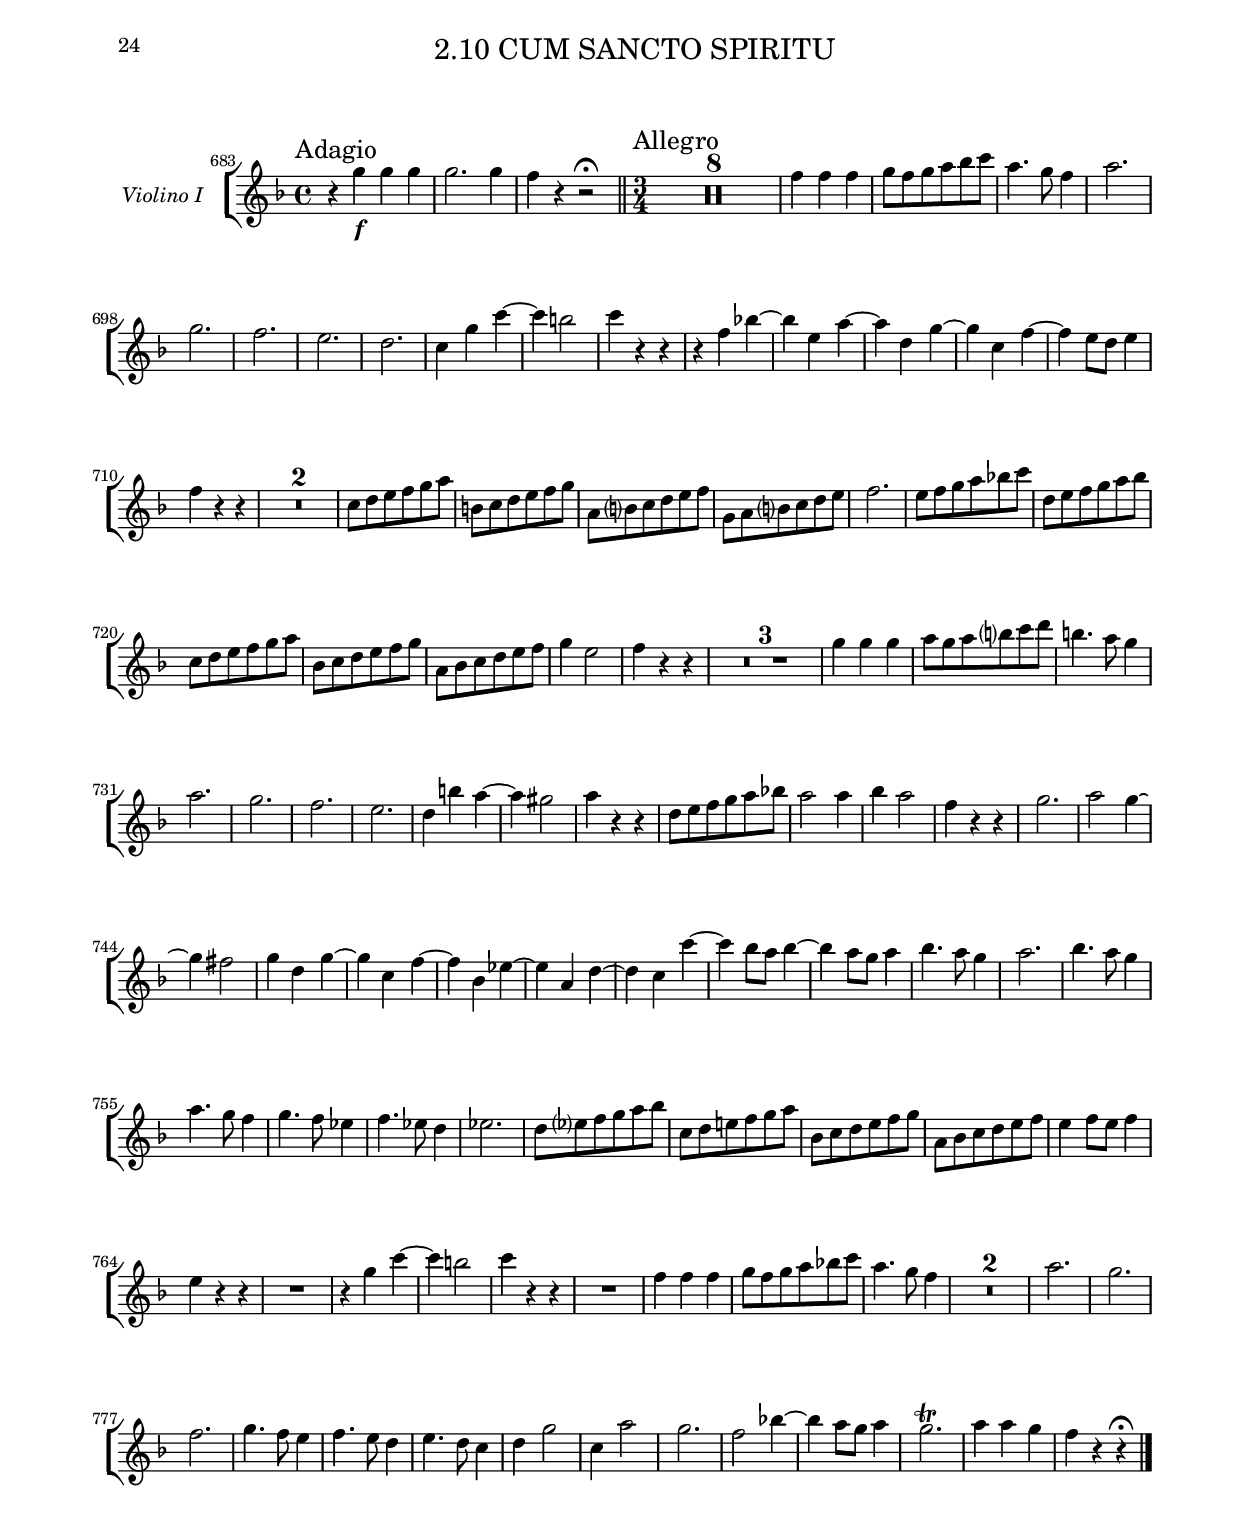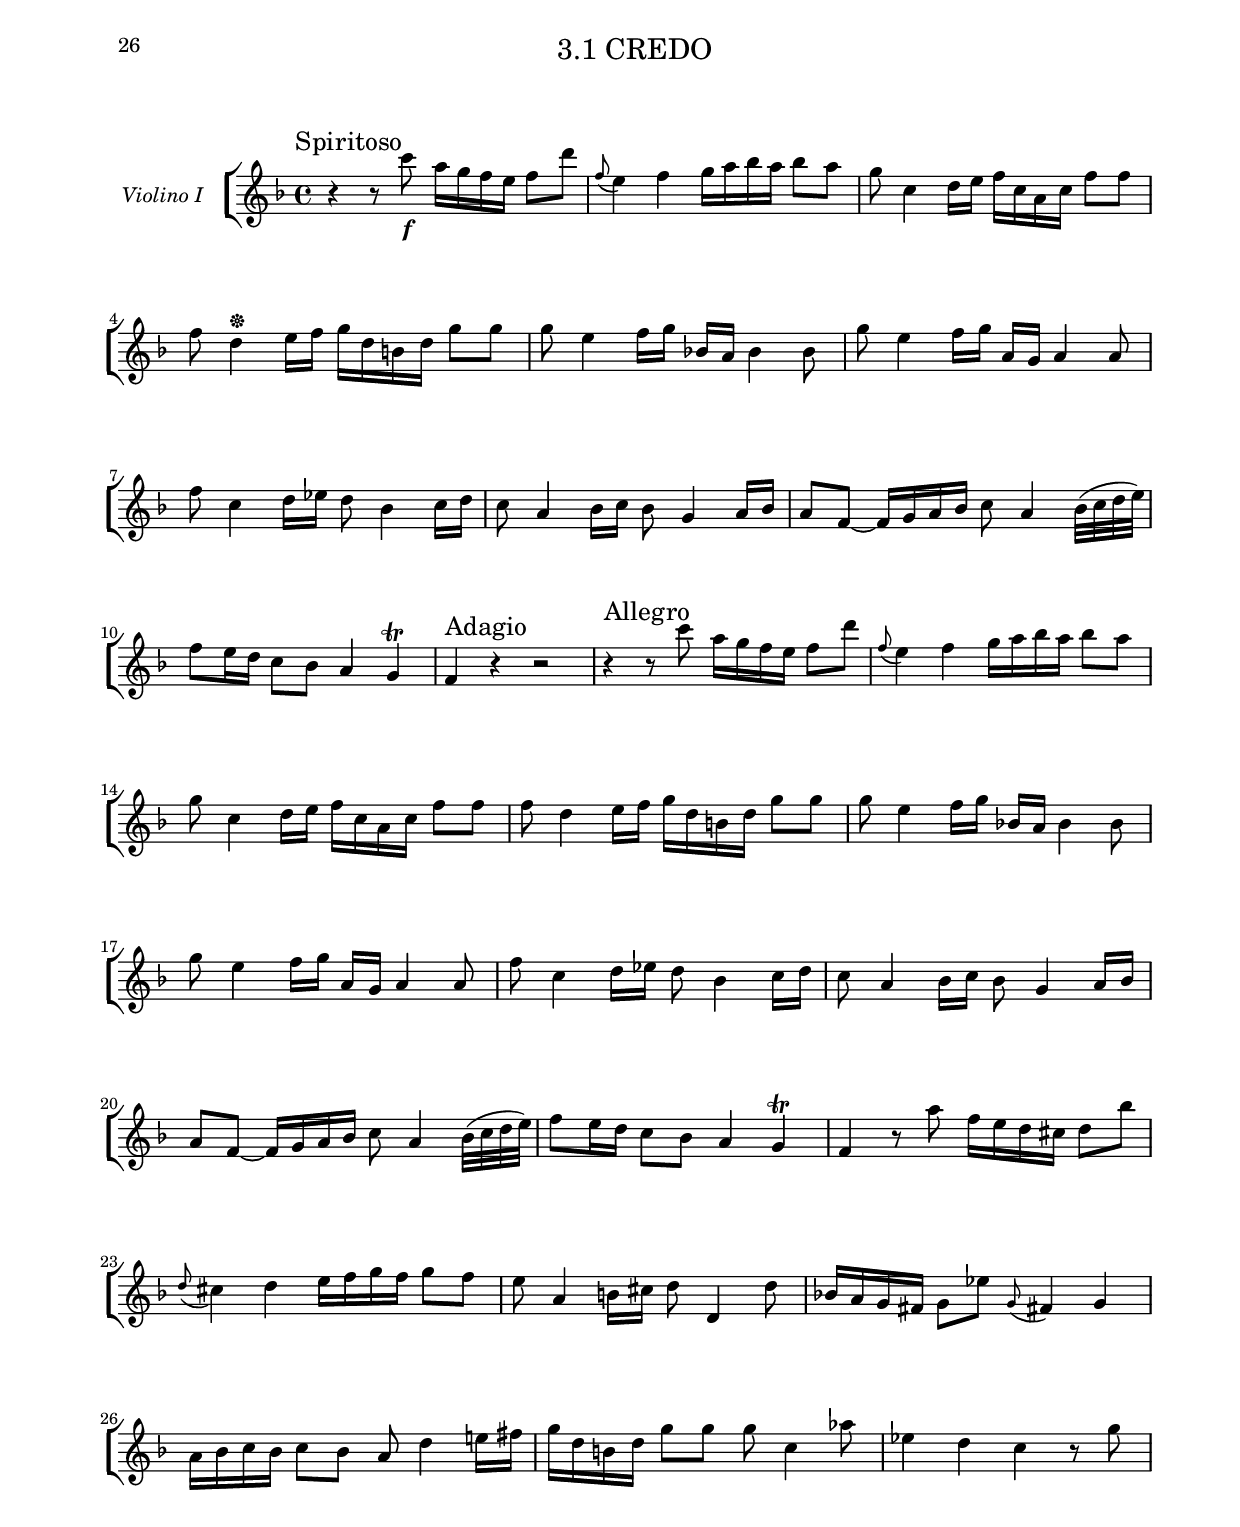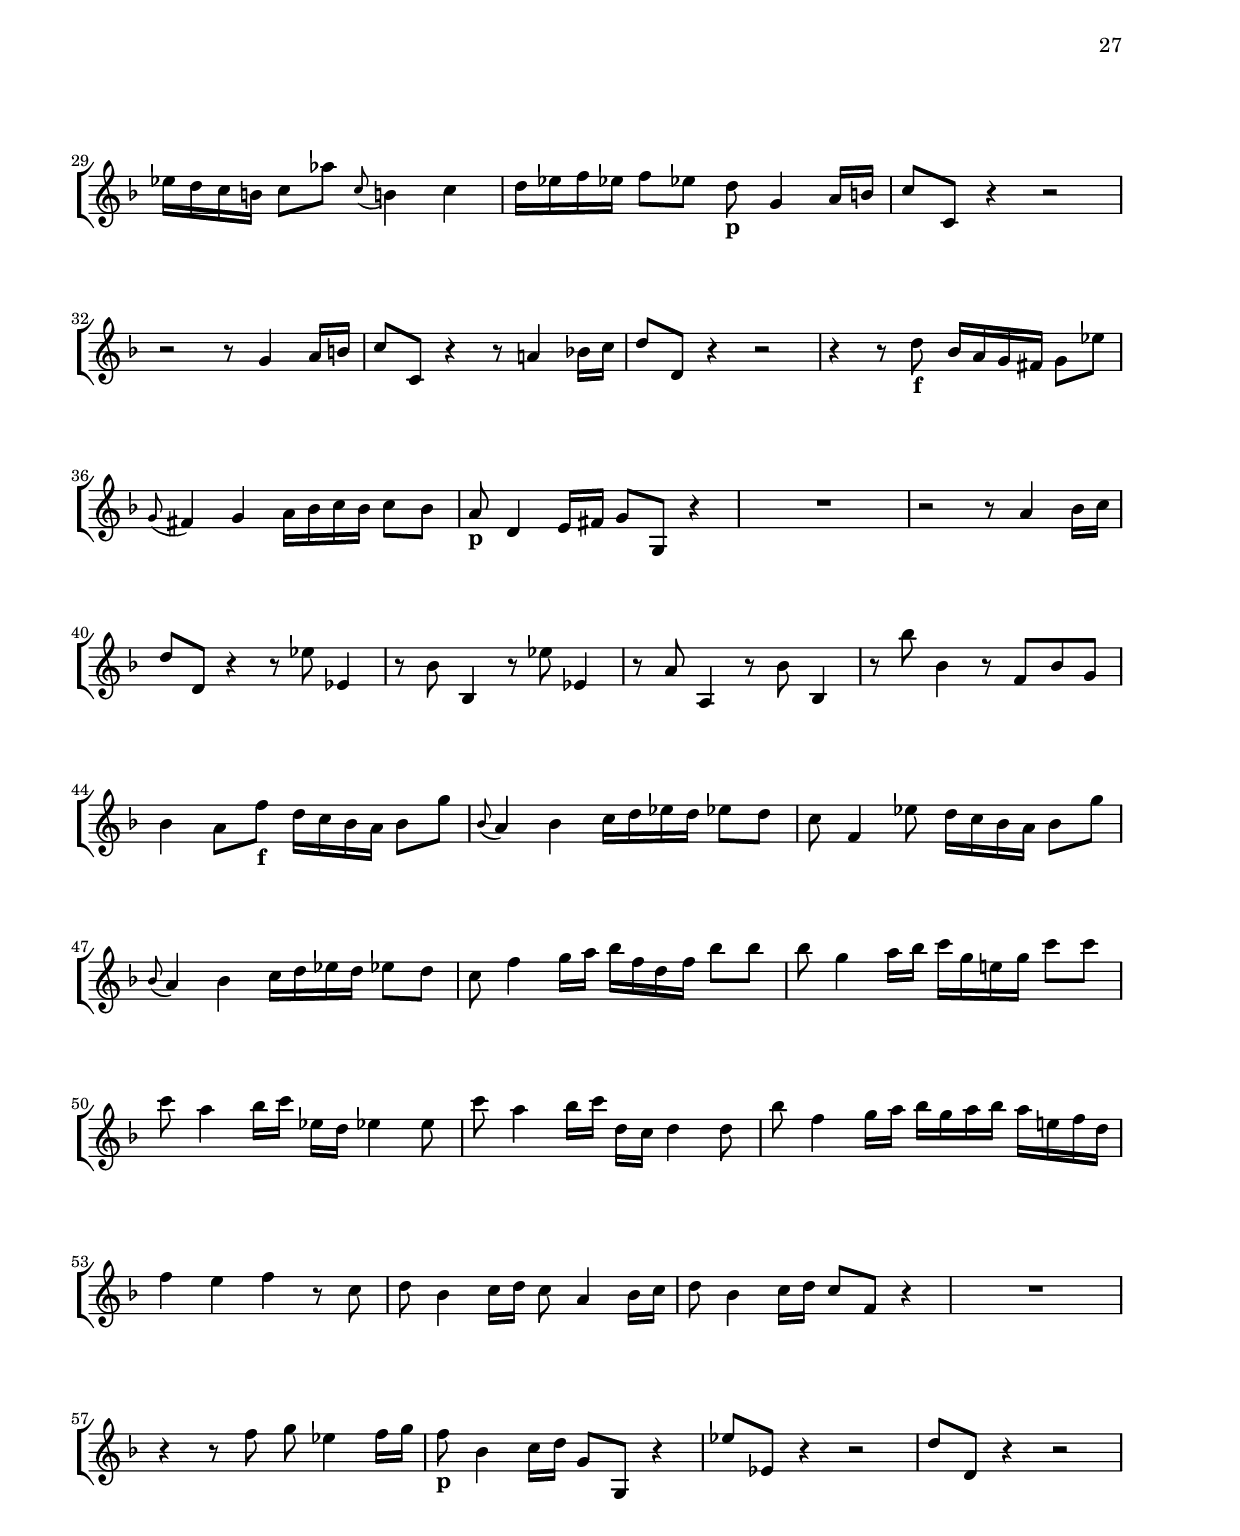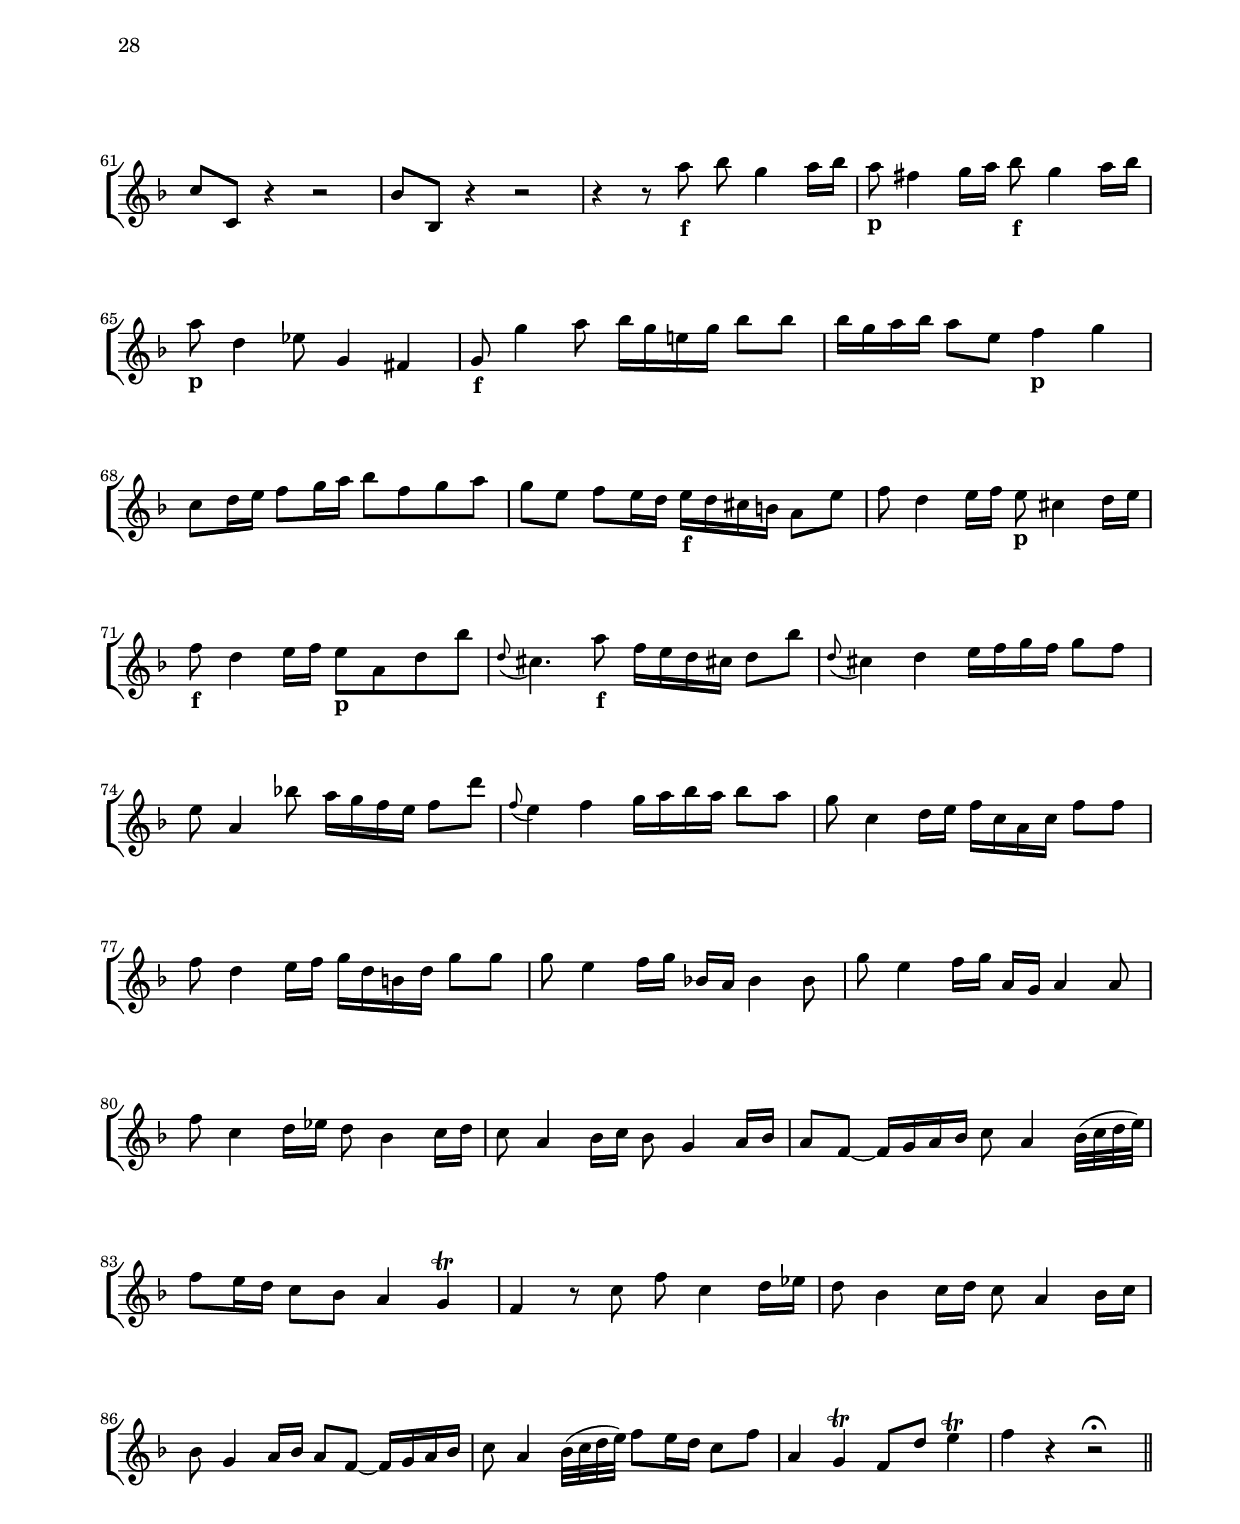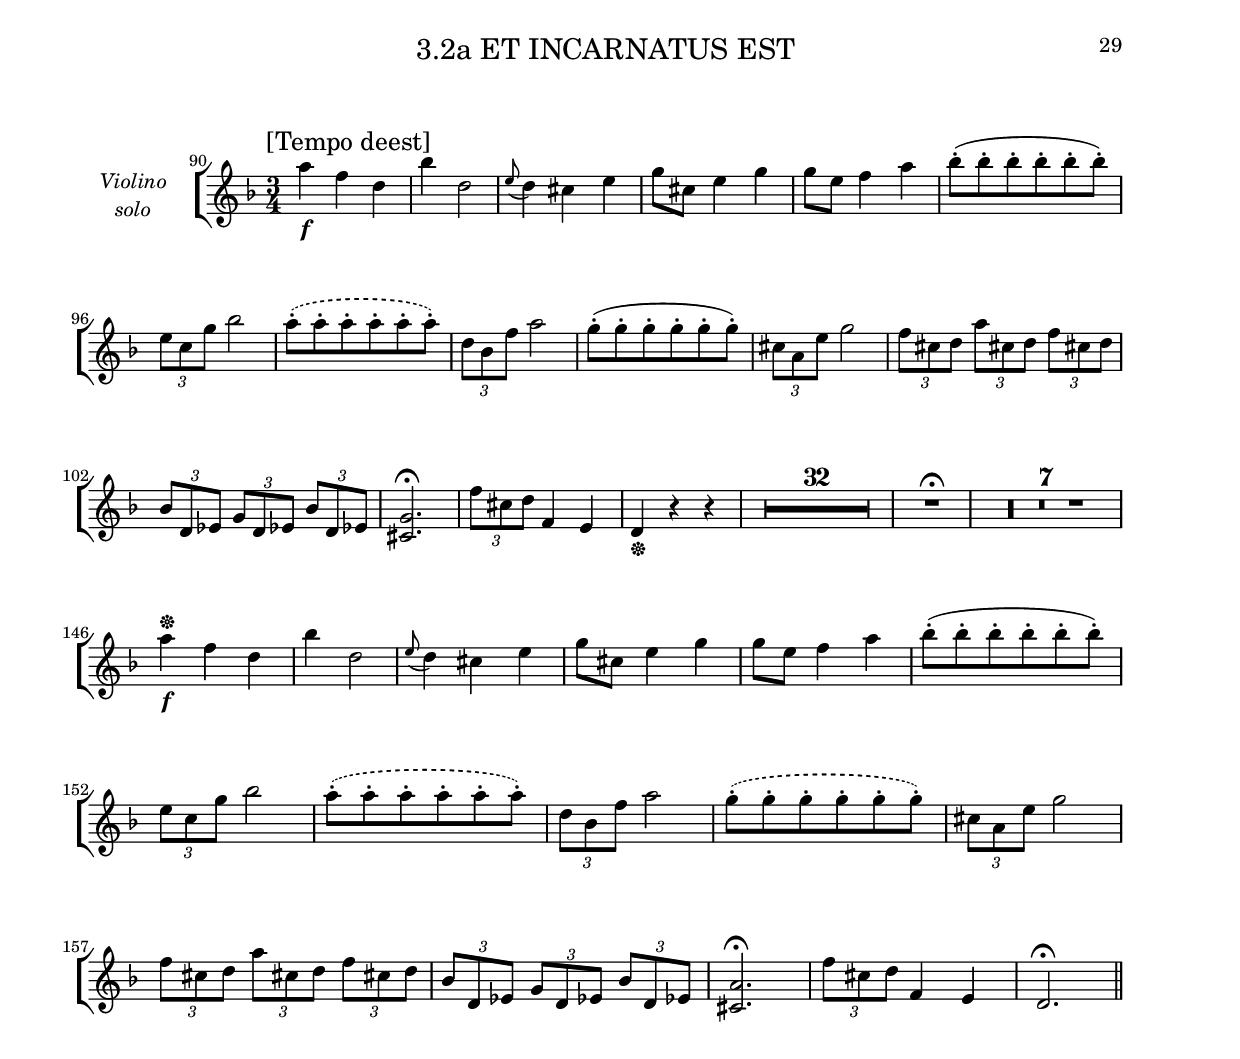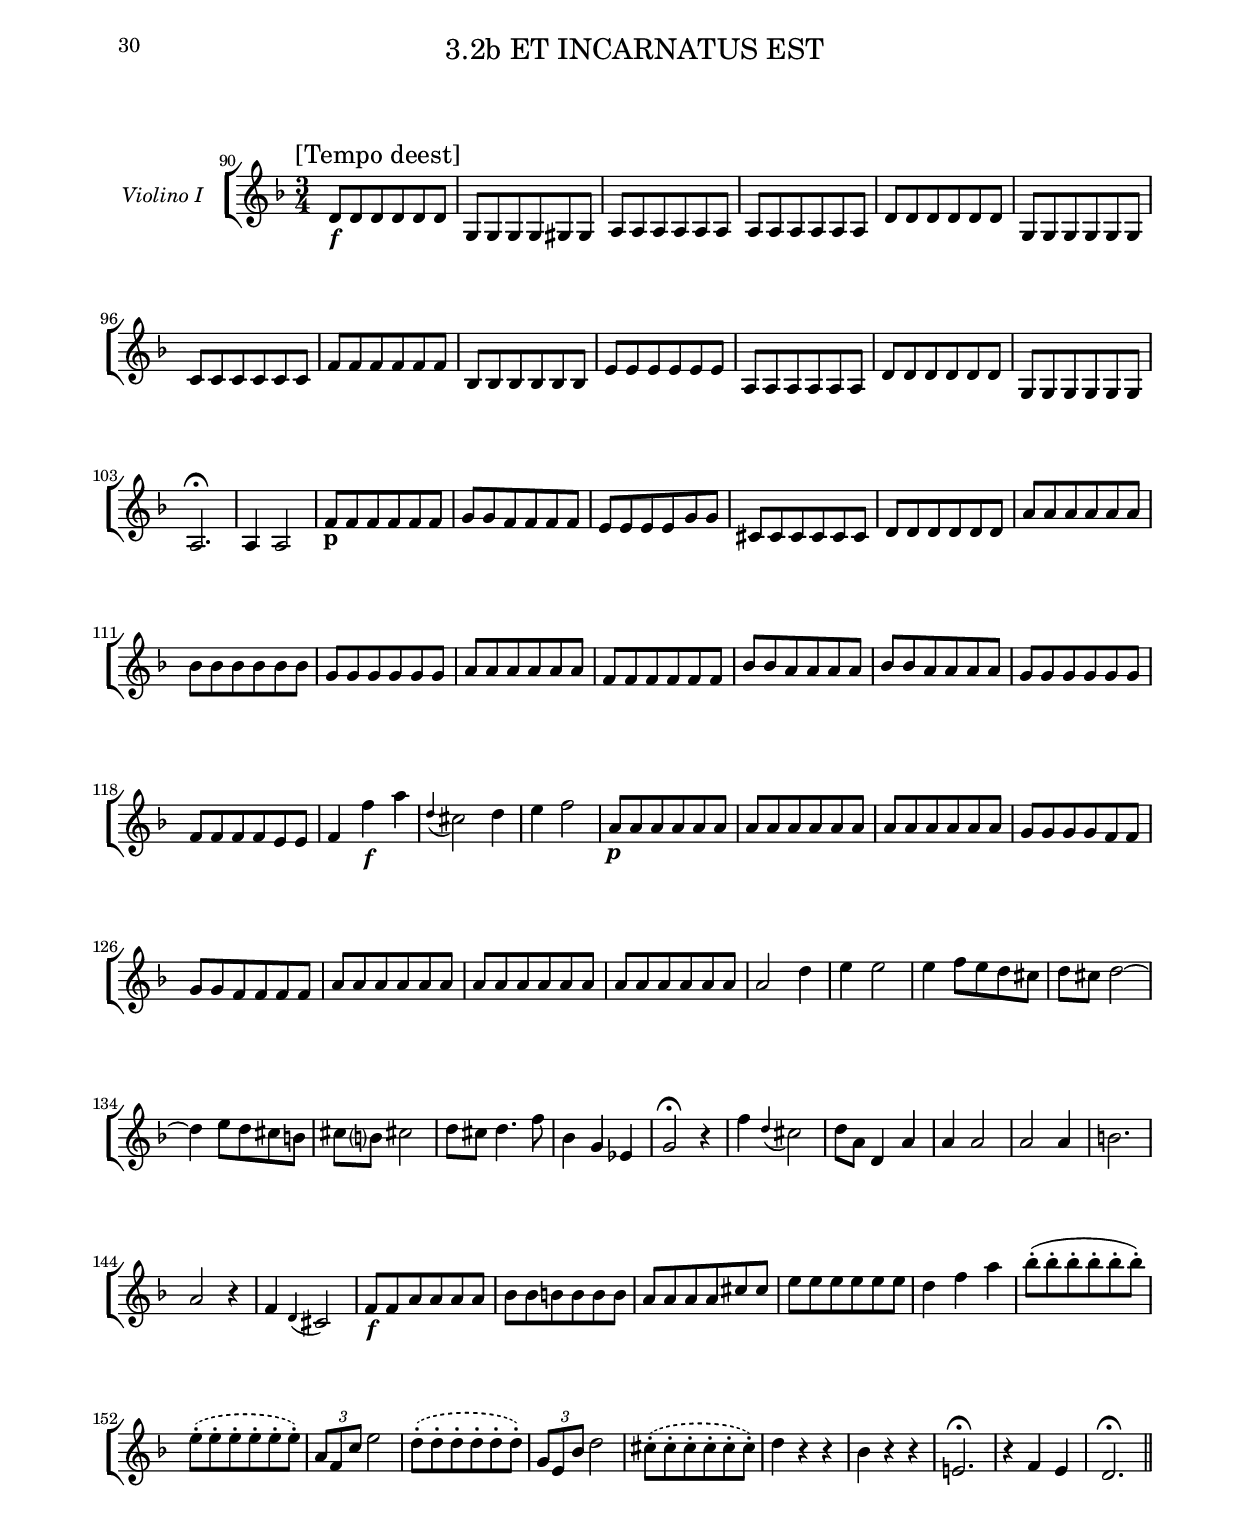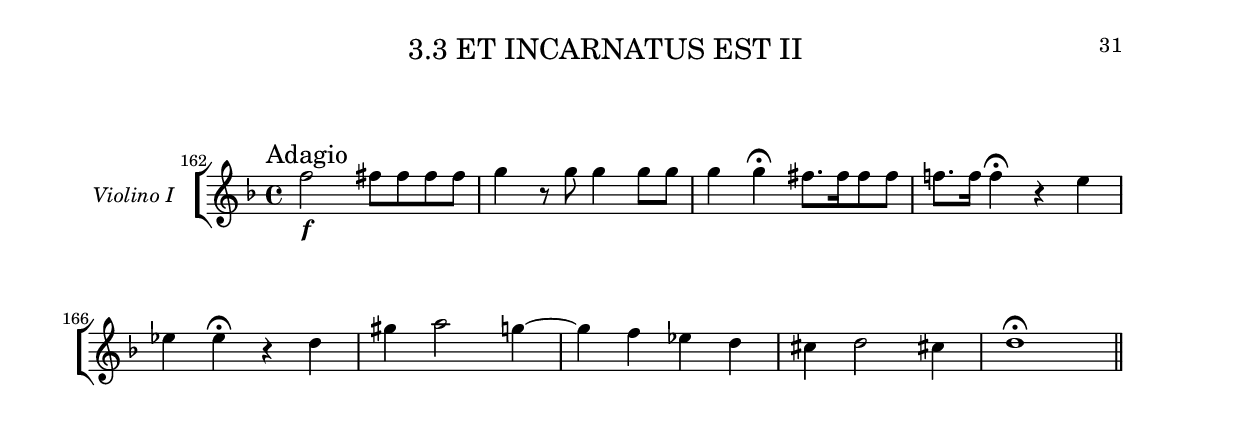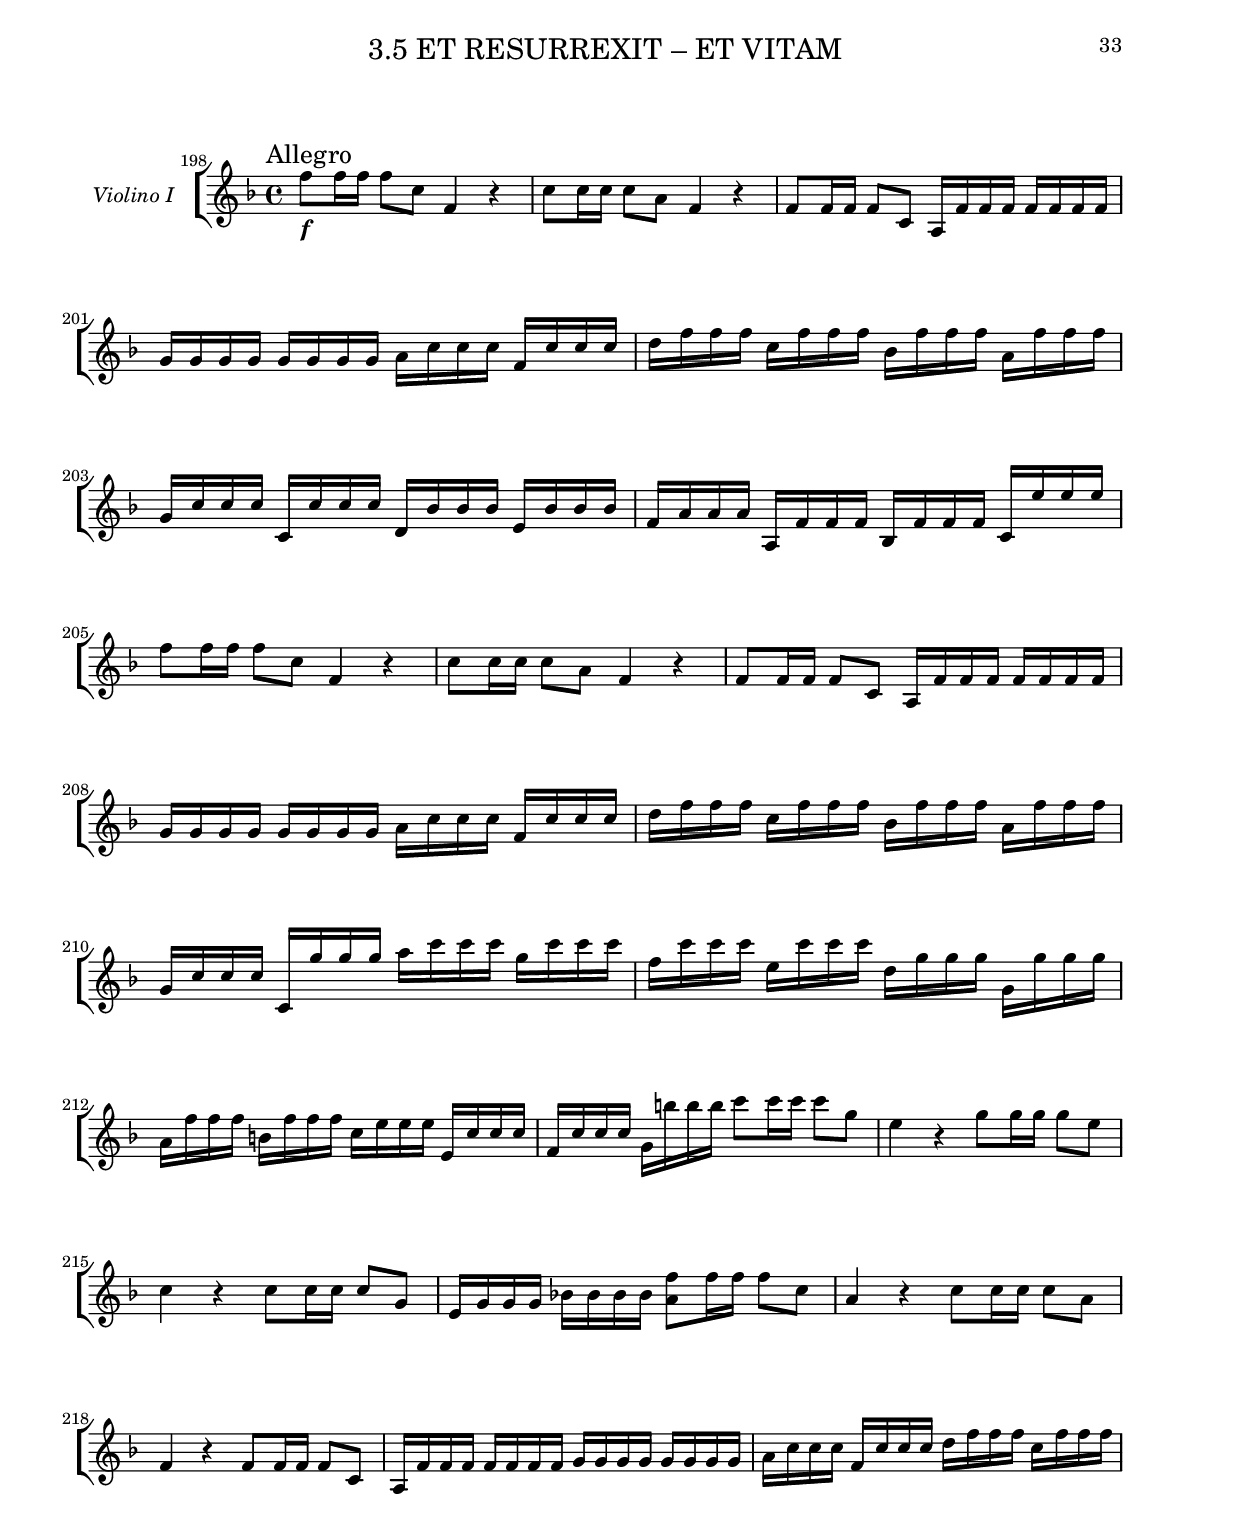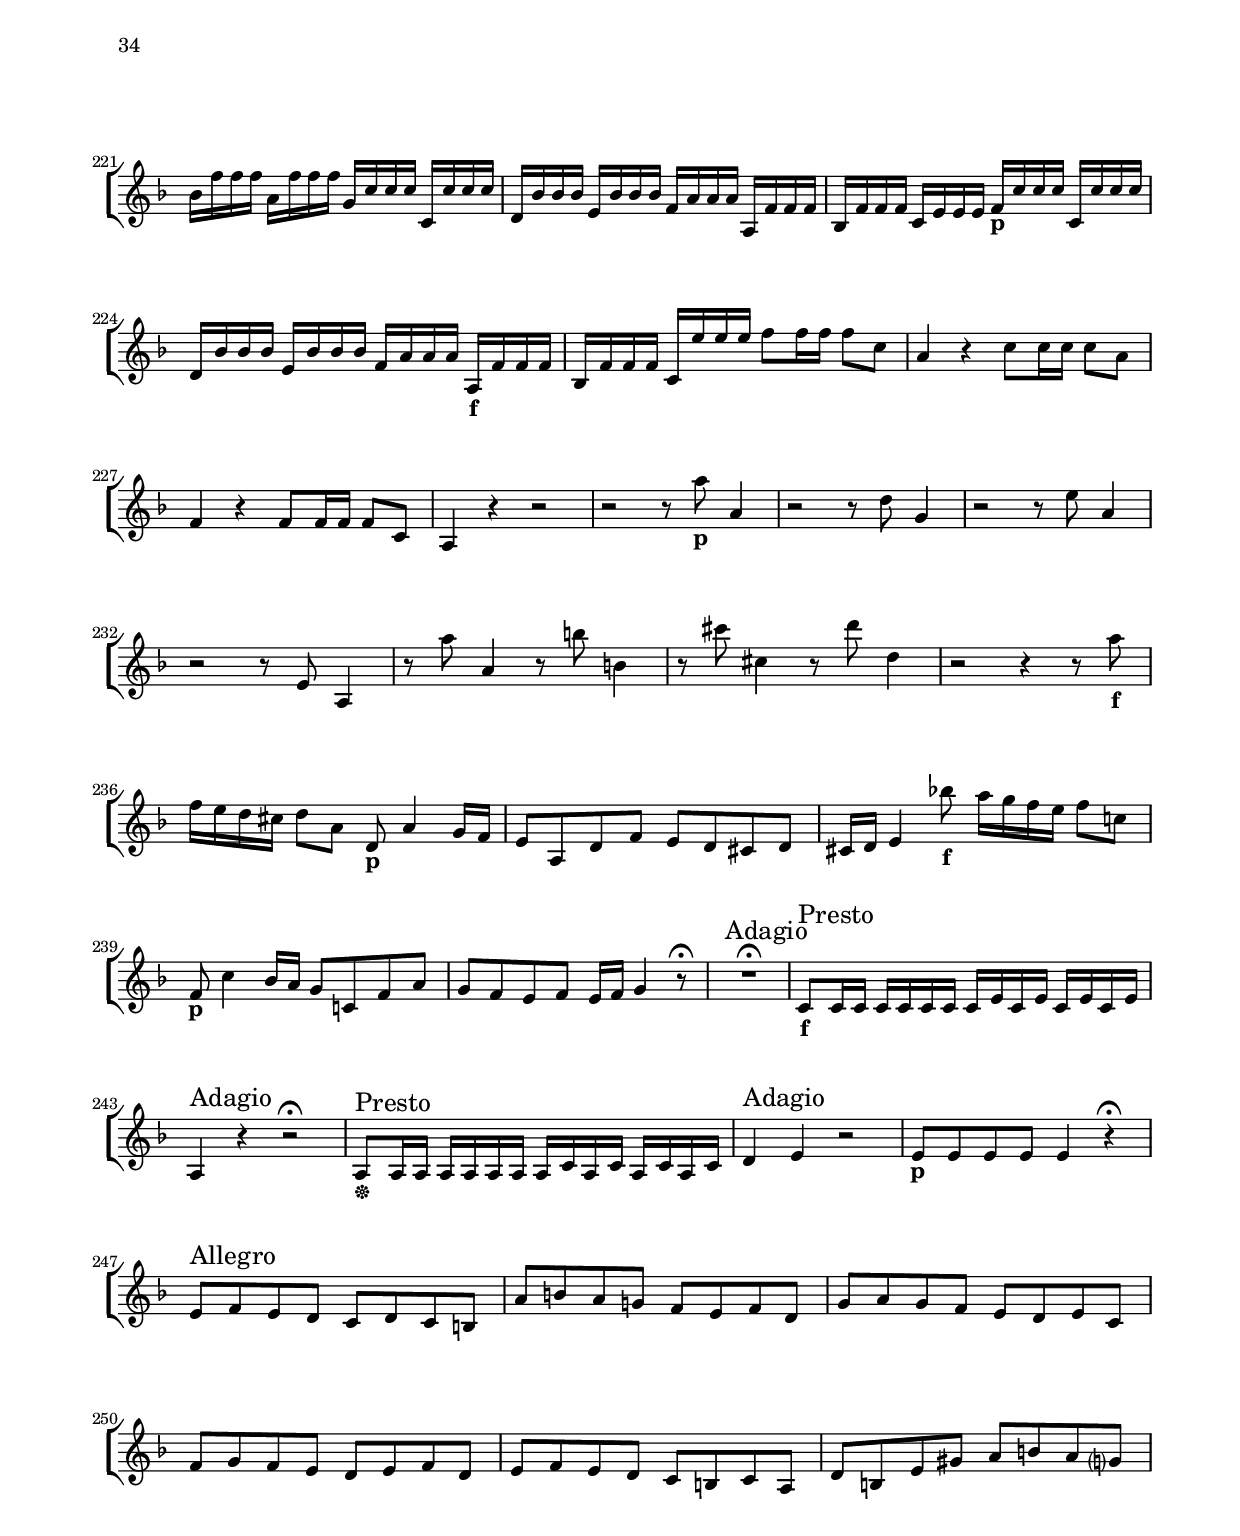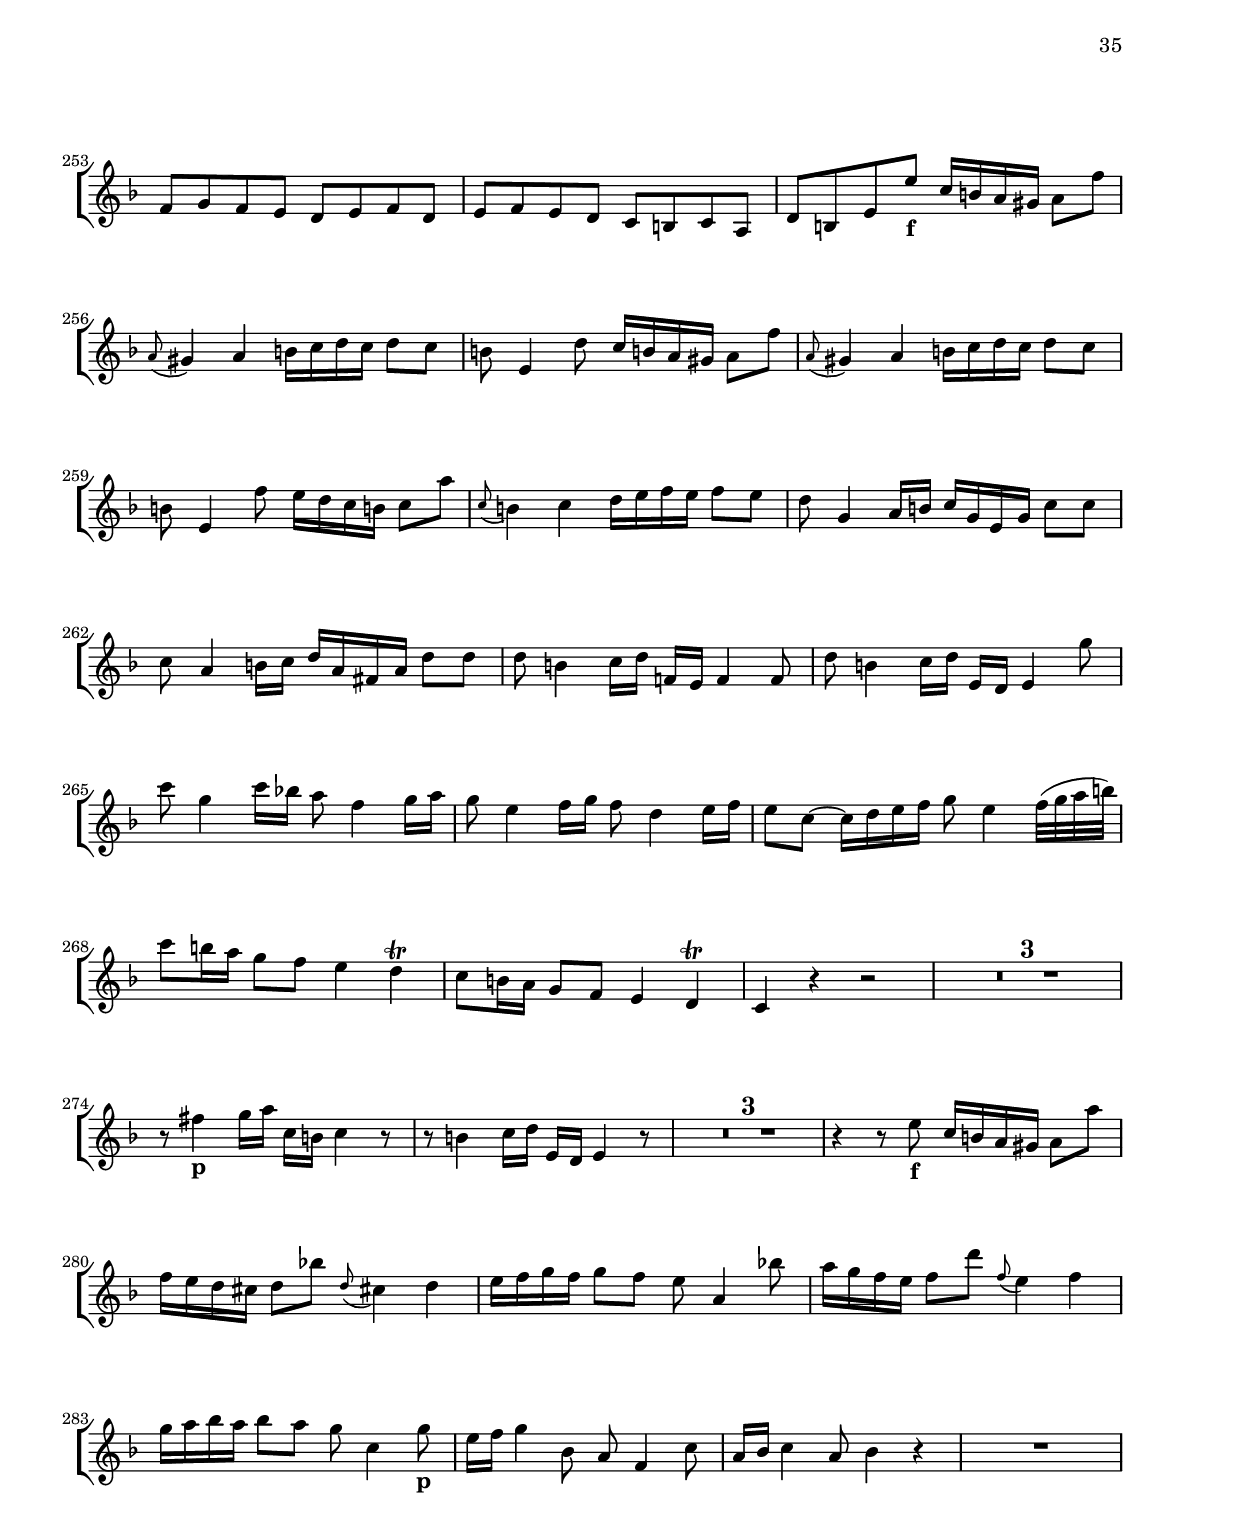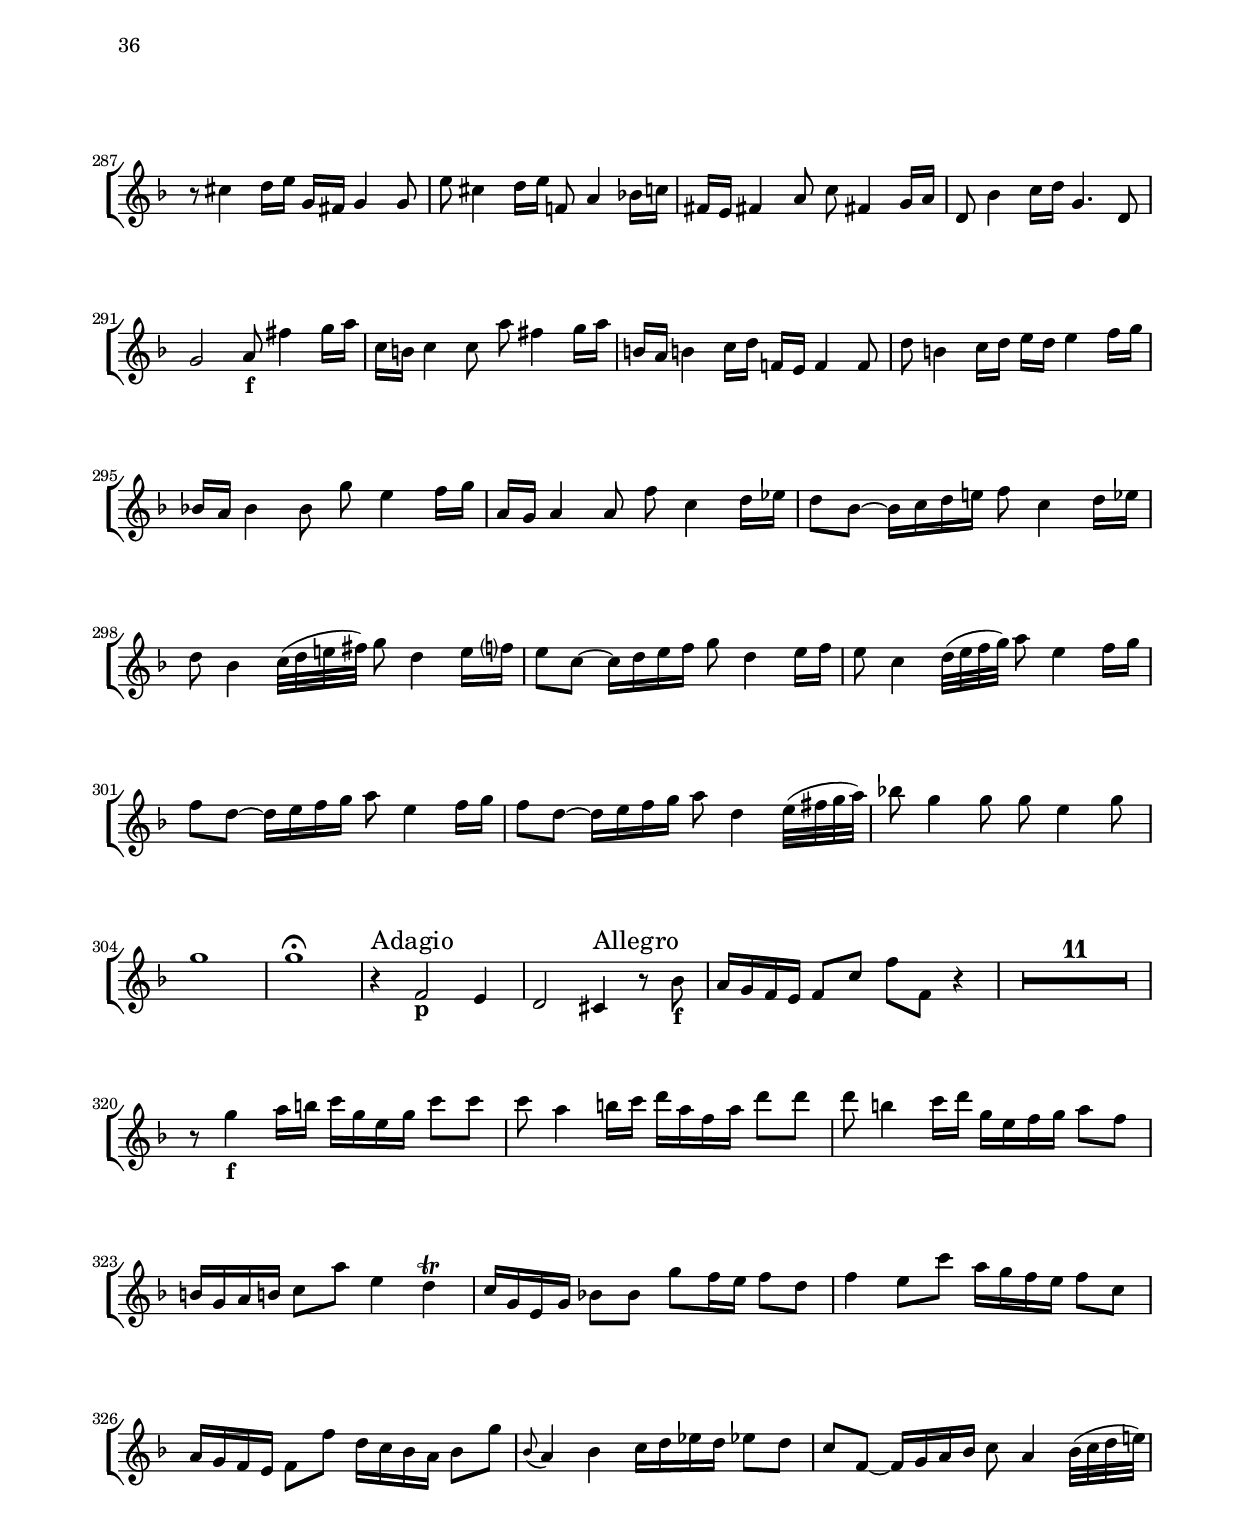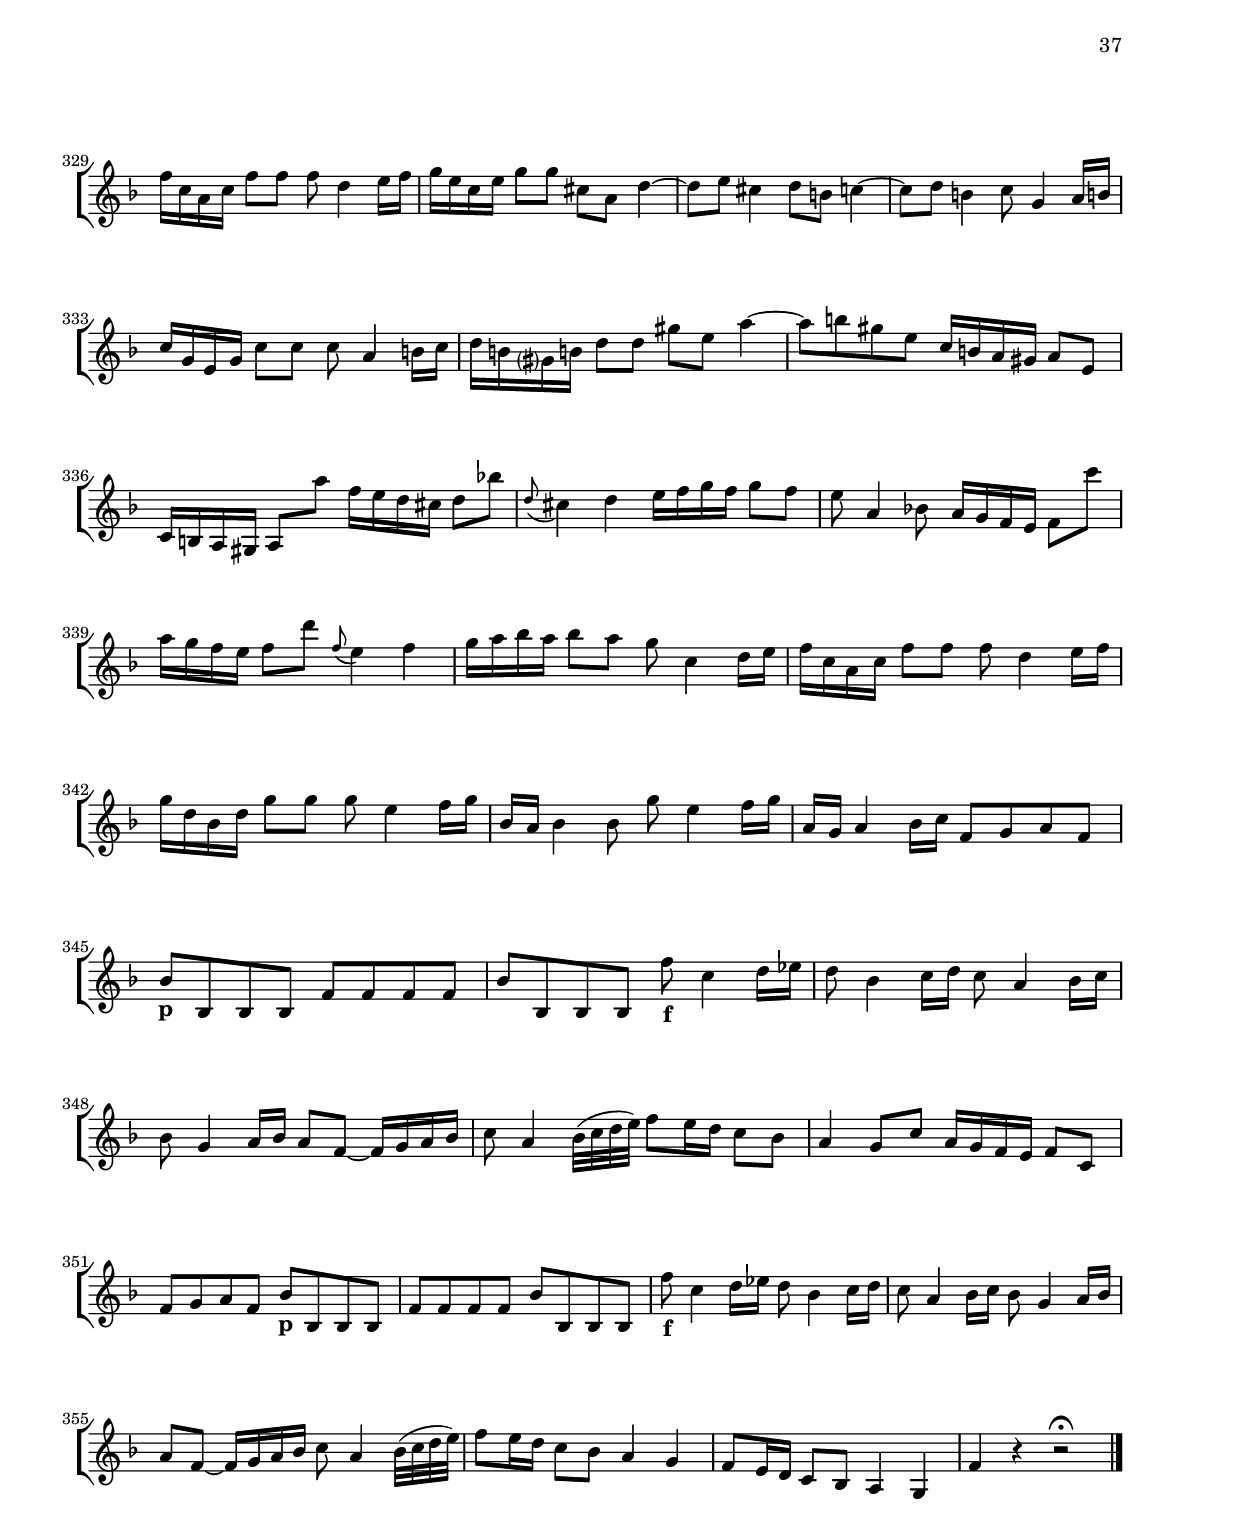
% (c) 2019 by Wolfgang Esser-Skala.
% This file is licensed under the Creative Commons Attribution-NonCommercial-ShareAlike 4.0 International License.
% To view a copy of this license, visit http://creativecommons.org/licenses/by-nc-sa/4.0/.

\version "2.18.0"

\include "../definitions.ly"

\paper {
	#(set-paper-size "a4" 'portrait)
	indent = 2\cm
	top-margin = 1.5\cm
	system-separator-markup = ##f
	system-system-spacing =
    #'((basic-distance . 17)
       (minimum-distance . 17)
       (padding . -100)
       (stretchability . 0))
	
	top-system-spacing =
    #'((basic-distance . 17)
       (minimum-distance . 17)
       (padding . -100)
       (stretchability . 0))
	
	top-markup-spacing =
    #'((basic-distance . 0)
       (minimum-distance . 0)
       (padding . -100)
       (stretchability . 0))
		
	markup-system-spacing =
    #'((basic-distance . 17)
       (minimum-distance . 17)
       (padding . -100)
       (stretchability . 0))
	
	last-bottom-spacing =
    #'((basic-distance . 0)
       (minimum-distance . 0)
       (padding . 0)
       (stretchability . 1.0e7))
	
	systems-per-page = #9
}

#(set-global-staff-size 17.82)


\book {
	\bookpart {
		\paper { evenHeaderMarkup = {} oddHeaderMarkup = {} }
		\partTitle "1" "K Y R I E"
	}
	\bookpart {
		\header {
			movement = "1.1 KYRIE"
		}
		\paper { page-count = #2 }
		\score {
			<<
				\new StaffGroup <<
					\new Staff {
						\set Staff.instrumentName = "Violino I"
						\KyrieViolinoI
					}
				>>
			>>
		}
	}
	\bookpart {
		\header {
			movement = "1.2 CHRISTE"
		}
		\score {
			<<
				\new StaffGroup <<
					\new Staff {
						\set Staff.instrumentName = "Violino I"
						\ChristeViolinoI
					}
				>>
			>>
		}
	}
	\bookpart {
		\header {
			movement = "1.3 KYRIE II"
		}
		\paper { page-count = #1 }
		\score {
			<<
				\new StaffGroup <<
					\new Staff {
						\set Staff.instrumentName = "Violino I"
						\KyrieIIViolinoI
					}
				>>
			>>
		}
	}
	\bookpart {
		\paper { evenHeaderMarkup = {} oddHeaderMarkup = {} }
		\partTitle "2" "G L O R I A"
	}
	\bookpart {
		\header {
			movement = "2.1 GLORIA"
		}
		\score {
			<<
				\new StaffGroup <<
					\new Staff {
						\set Staff.instrumentName = "Violino I"
						\GloriaViolinoI
					}
				>>
			>>
		}
	}
	\bookpart {
		\header {
			movement = "2.2 ET IN TERRA PAX"
		}
		\score {
			<<
				\new StaffGroup <<
					\new Staff {
						\set Staff.instrumentName = "Violino I"
						\EtInTerraViolinoI
					}
				>>
			>>
		}
	}
	\bookpart {
		\header {
			movement = "2.3 LAUDAMUS TE"
		}
		\paper { page-count = #2 }
		\score {
			<<
				\new StaffGroup <<
					\new Staff {
						\set Staff.instrumentName = "Violino I"
						\LaudamusViolinoI
					}
				>>
			>>
		}
	}
	\bookpart {
		\header {
			movement = "2.4 GRATIAS"
		}
		\score {
			<<
				\new StaffGroup <<
					\new Staff {
						\set Staff.instrumentName = "Violino I"
						\GratiasViolinoI
					}
				>>
			>>
		}
	}
	\bookpart {
		\header {
			movement = "2.5 DOMINE DEUS"
		}
		\score {
			<<
				\new StaffGroup <<
					\new Staff {
						\set Staff.instrumentName = "Violino I"
						\DomineDeusViolinoI
					}
				>>
			>>
		}
	}
	\bookpart {
		\header {
			movement = "2.6 DOMINE FILI"
		}
		\score {
			<<
				\new StaffGroup <<
					\new Staff {
						\set Staff.instrumentName = "Violino I"
						\DomineFiliViolinoI
					}
				>>
			>>
		}
	}
	\bookpart {
		\header {
			movement = "2.7 QUI TOLLIS"
		}
		\score {
			<<
				\new StaffGroup <<
					\new Staff {
						\set Staff.instrumentName = "Violino I"
						\QuiTollisViolinoI
					}
				>>
			>>
		}
	}
	\bookpart {
		\header {
			movement = "2.8 QUI SEDES"
		}
		\score {
			<<
				\new StaffGroup <<
					\new Staff {
						\set Staff.instrumentName = "Violino I"
						\QuiSedesViolinoI
					}
				>>
			>>
		}
	}
	\bookpart {
		\header {
			movement = "2.9 QUONIAM"
		}
		\score {
			<<
				\new StaffGroup <<
					\new Staff {
						\set Staff.instrumentName = "Violino I"
						\QuoniamViolinoI
					}
				>>
			>>
		}
	}
	\bookpart {
		\header {
			movement = "2.10 CUM SANCTO SPIRITU"
		}
		\score {
			<<
				\new StaffGroup <<
					\new Staff {
						\set Staff.instrumentName = "Violino I"
						\CumSanctoViolinoI
					}
				>>
			>>
		}
	}
	\bookpart {
		\paper { evenHeaderMarkup = {} oddHeaderMarkup = {} }
		\partTitle "3" "C R E D O"
	}
	\bookpart {
		\header {
			movement = "3.1 CREDO"
		}
		\score {
			<<
				\new StaffGroup <<
					\new Staff {
						\set Staff.instrumentName = "Violino I"
						\CredoViolinoI
					}
				>>
			>>
		}
	}
	\bookpart {
		\header {
			movement = "3.2a ET INCARNATUS EST"
		}
		\paper { systems-per-page = #6 }
		\score {
			<<
				\new StaffGroup <<
					\new Staff {
						\set Staff.instrumentName = \markup { \center-column { "Violino" "solo" } }
						\EtIncarnatusViolinoSolo
					}
				>>
			>>
		}
	}
	\bookpart {
		\header {
			movement = "3.2b ET INCARNATUS EST"
		}
		\paper { page-count = #1 }
		\score {
			<<
				\new StaffGroup <<
					\new Staff {
						\set Staff.instrumentName = "Violino I"
						\EtIncarnatusViolinoI
					}
				>>
			>>
		}
	}
	\bookpart {
		\header {
			movement = "3.3 ET INCARNATUS EST II"
		}
		\paper { systems-per-page = #2 }
		\score {
			<<
				\new StaffGroup <<
					\new Staff {
						\set Staff.instrumentName = "Violino I"
						\EtIncarnatusIIViolinoI
					}
				>>
			>>
		}
	}
	\bookpart {
		\header {
			movement = "3.4 CRUCIFIXUS"
		}
		\score {
			<<
				\new StaffGroup <<
					\new Staff {
						\set Staff.instrumentName = "Violino I"
						\CrucifixusViolinoI
					}
				>>
			>>
		}
	}
	\bookpart {
		\header {
			movement = "3.5 ET RESURREXIT – ET VITAM"
		}
		\score {
			<<
				\new StaffGroup <<
					\new Staff {
						\set Staff.instrumentName = "Violino I"
						\EtResurrexitViolinoI
					}
				>>
			>>
		}
	}
}